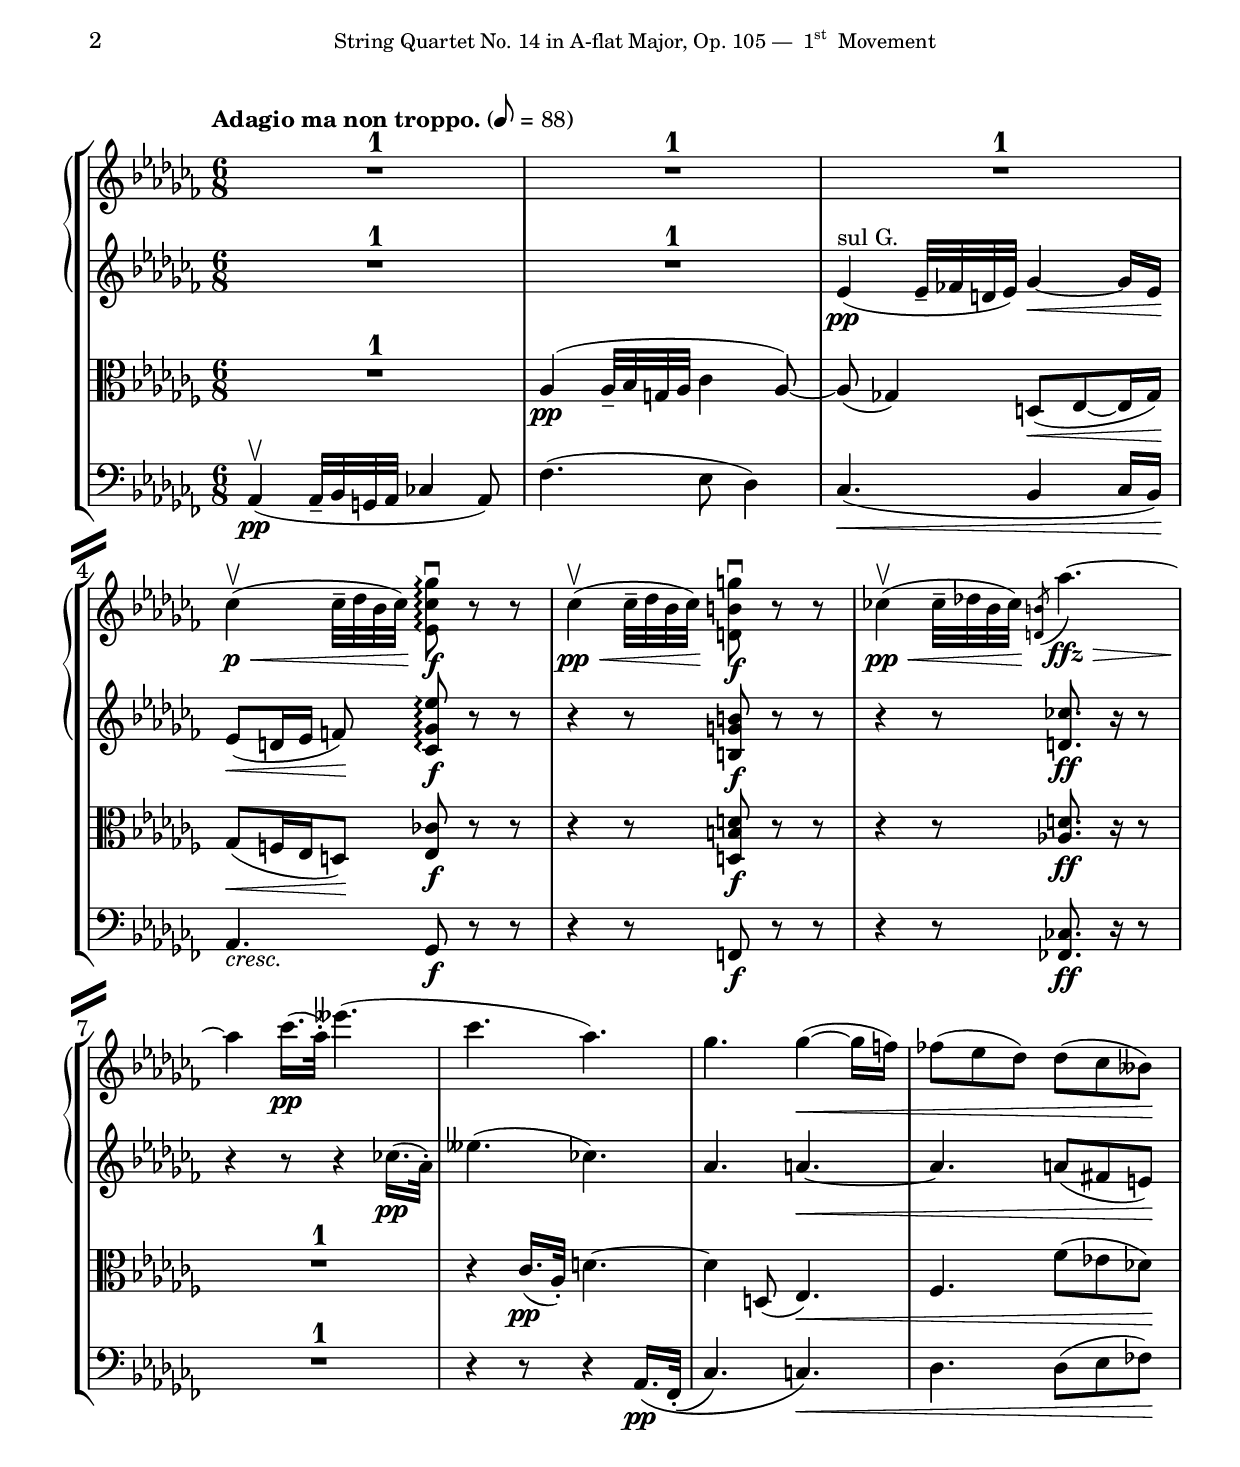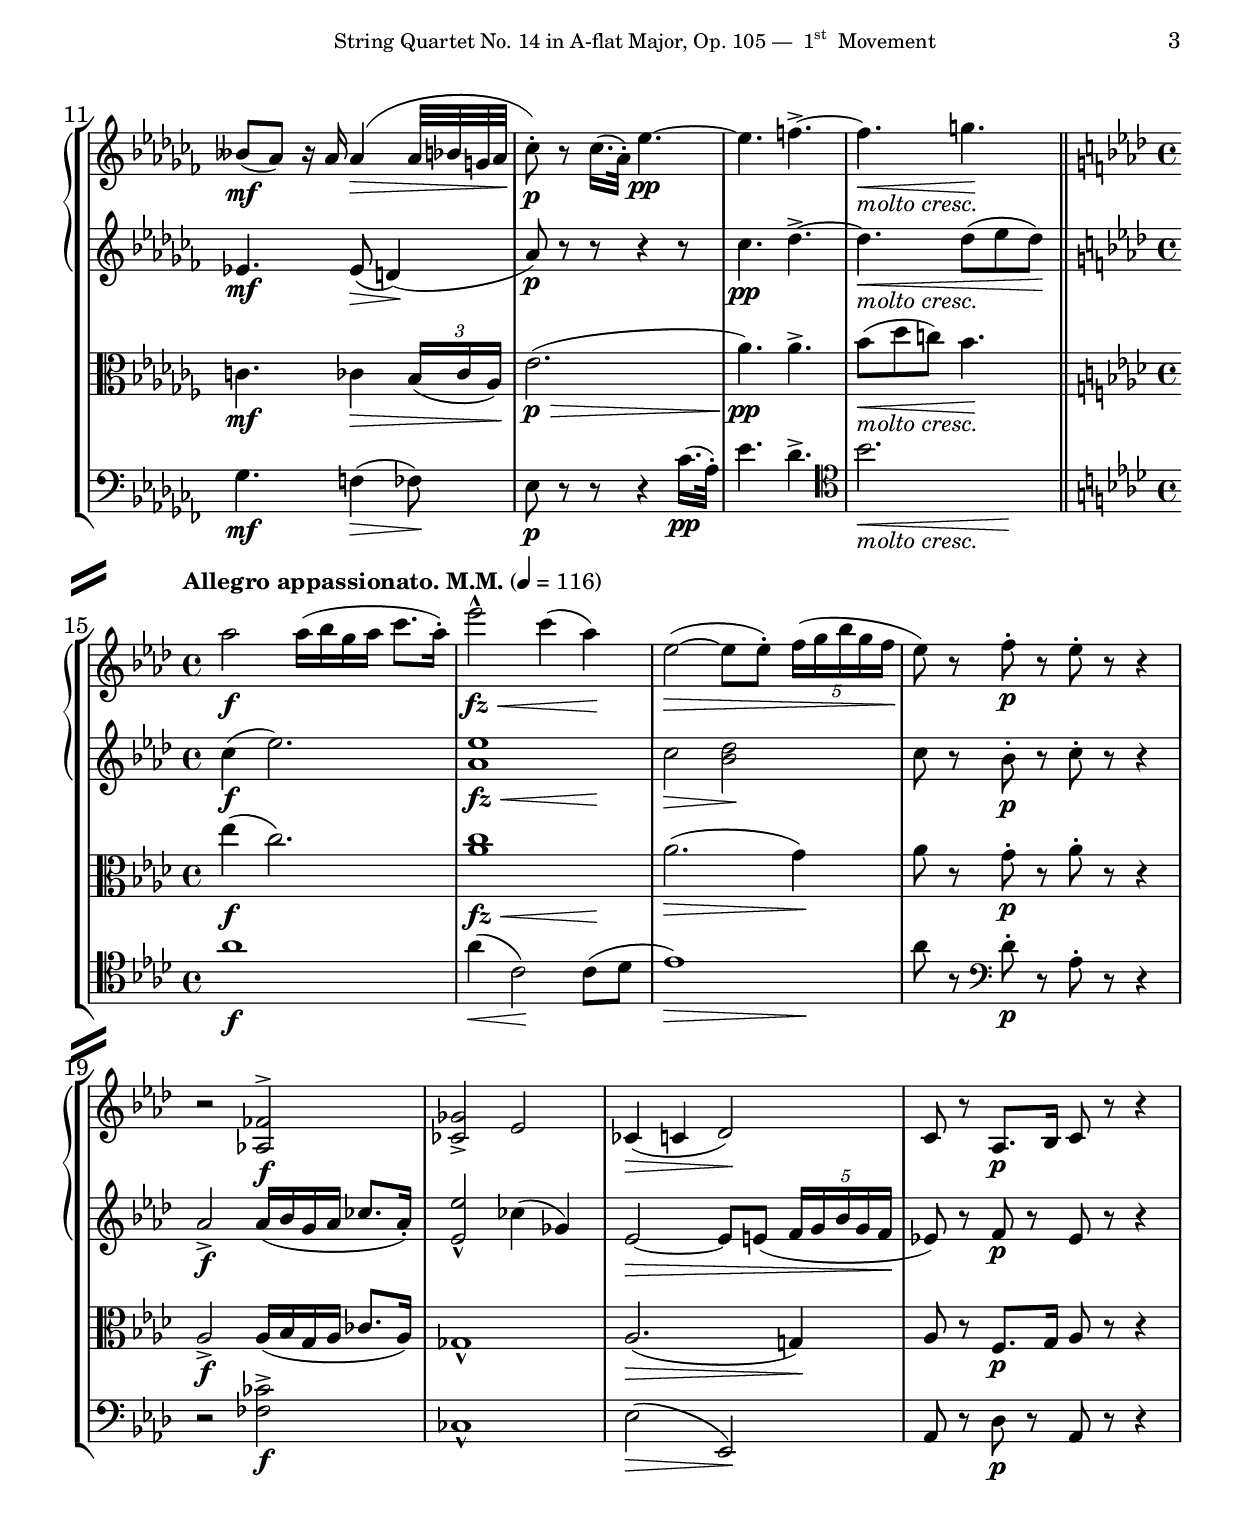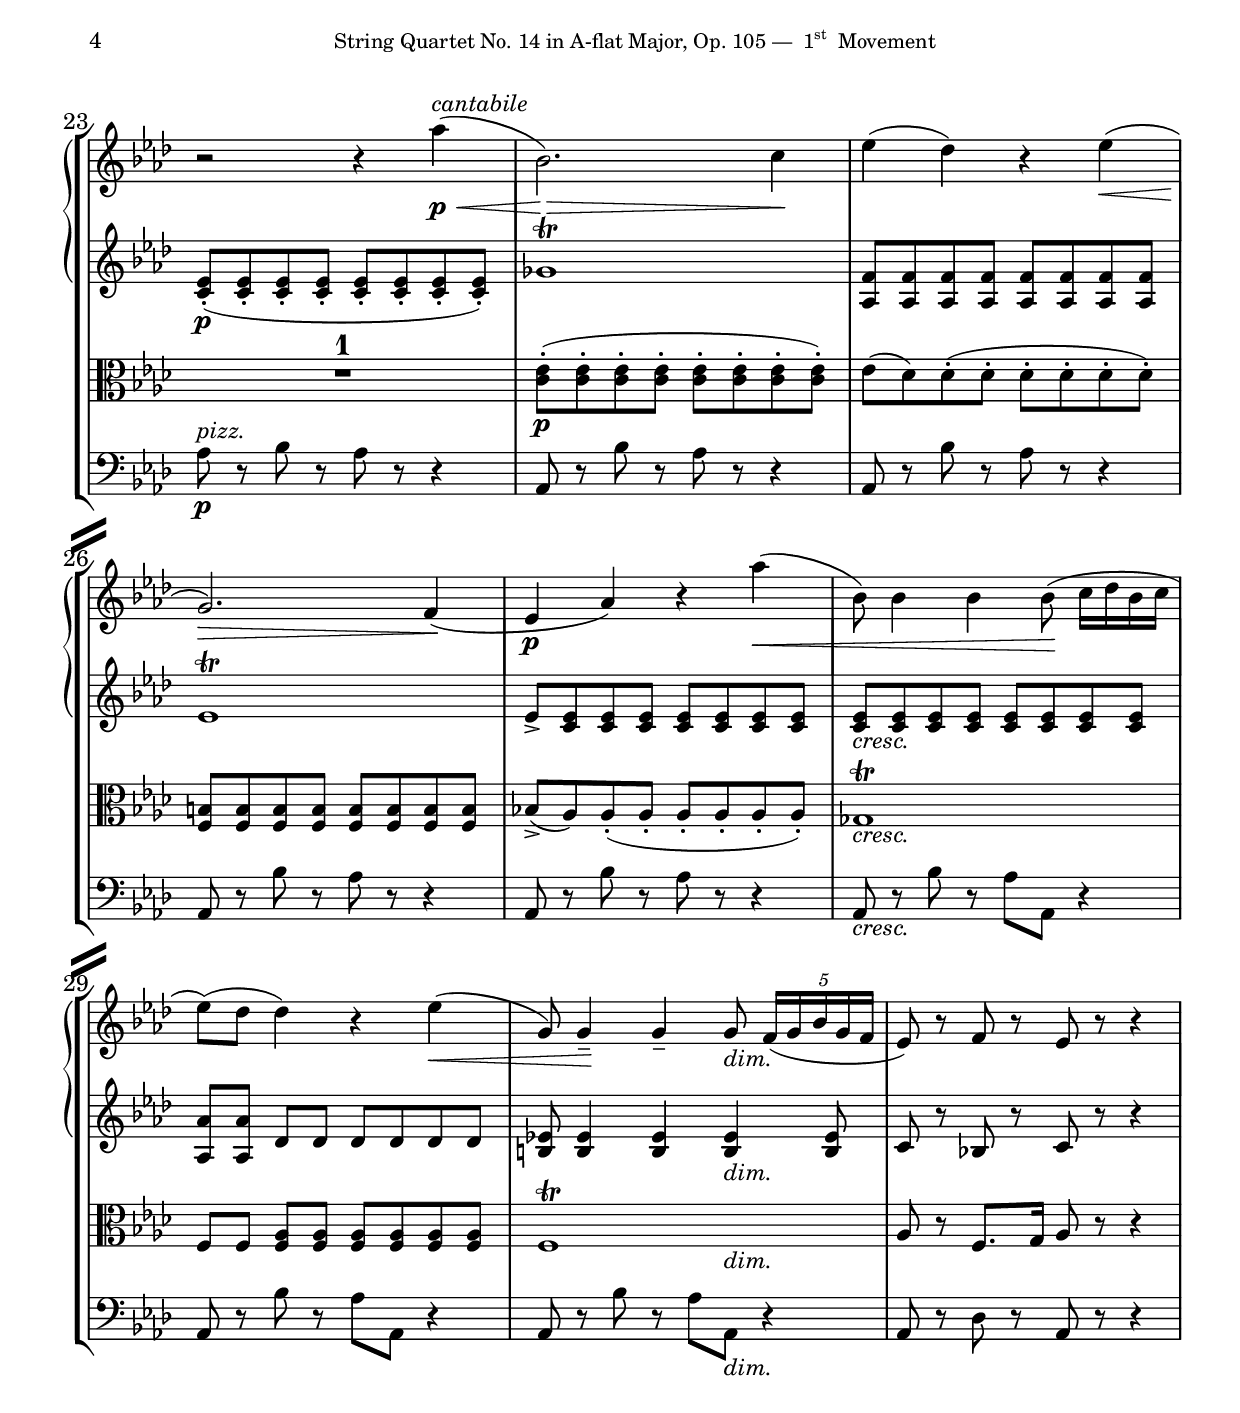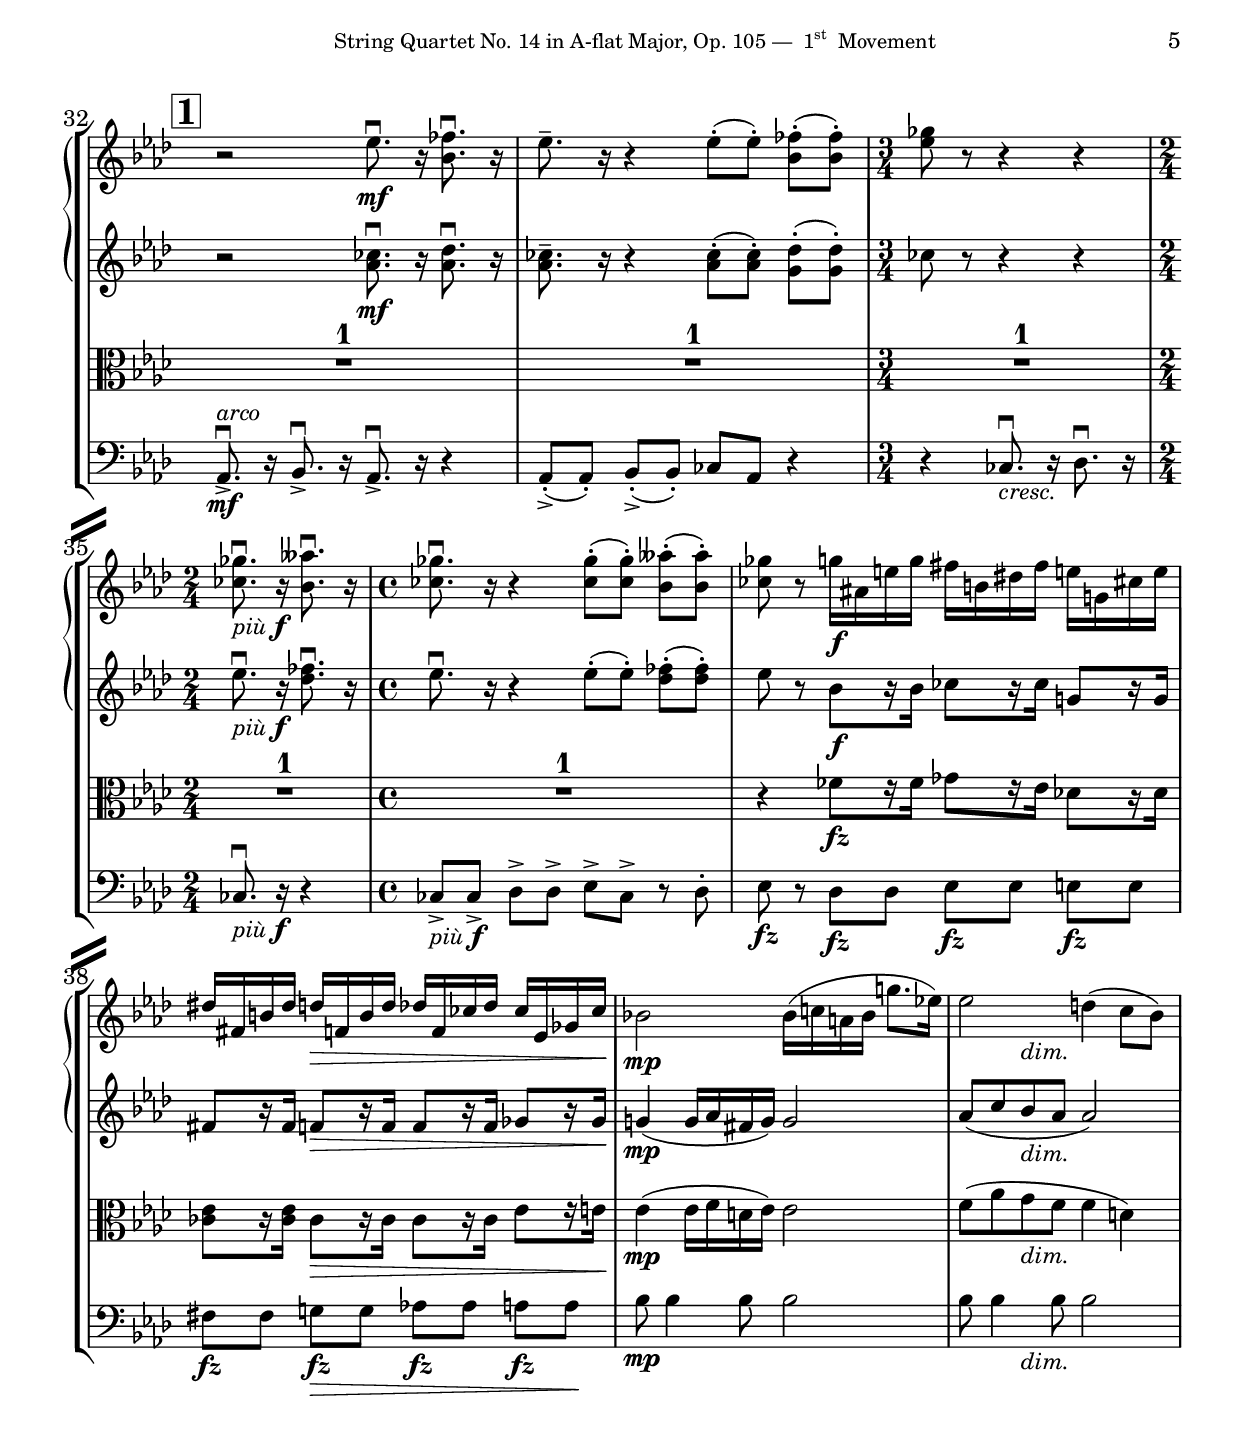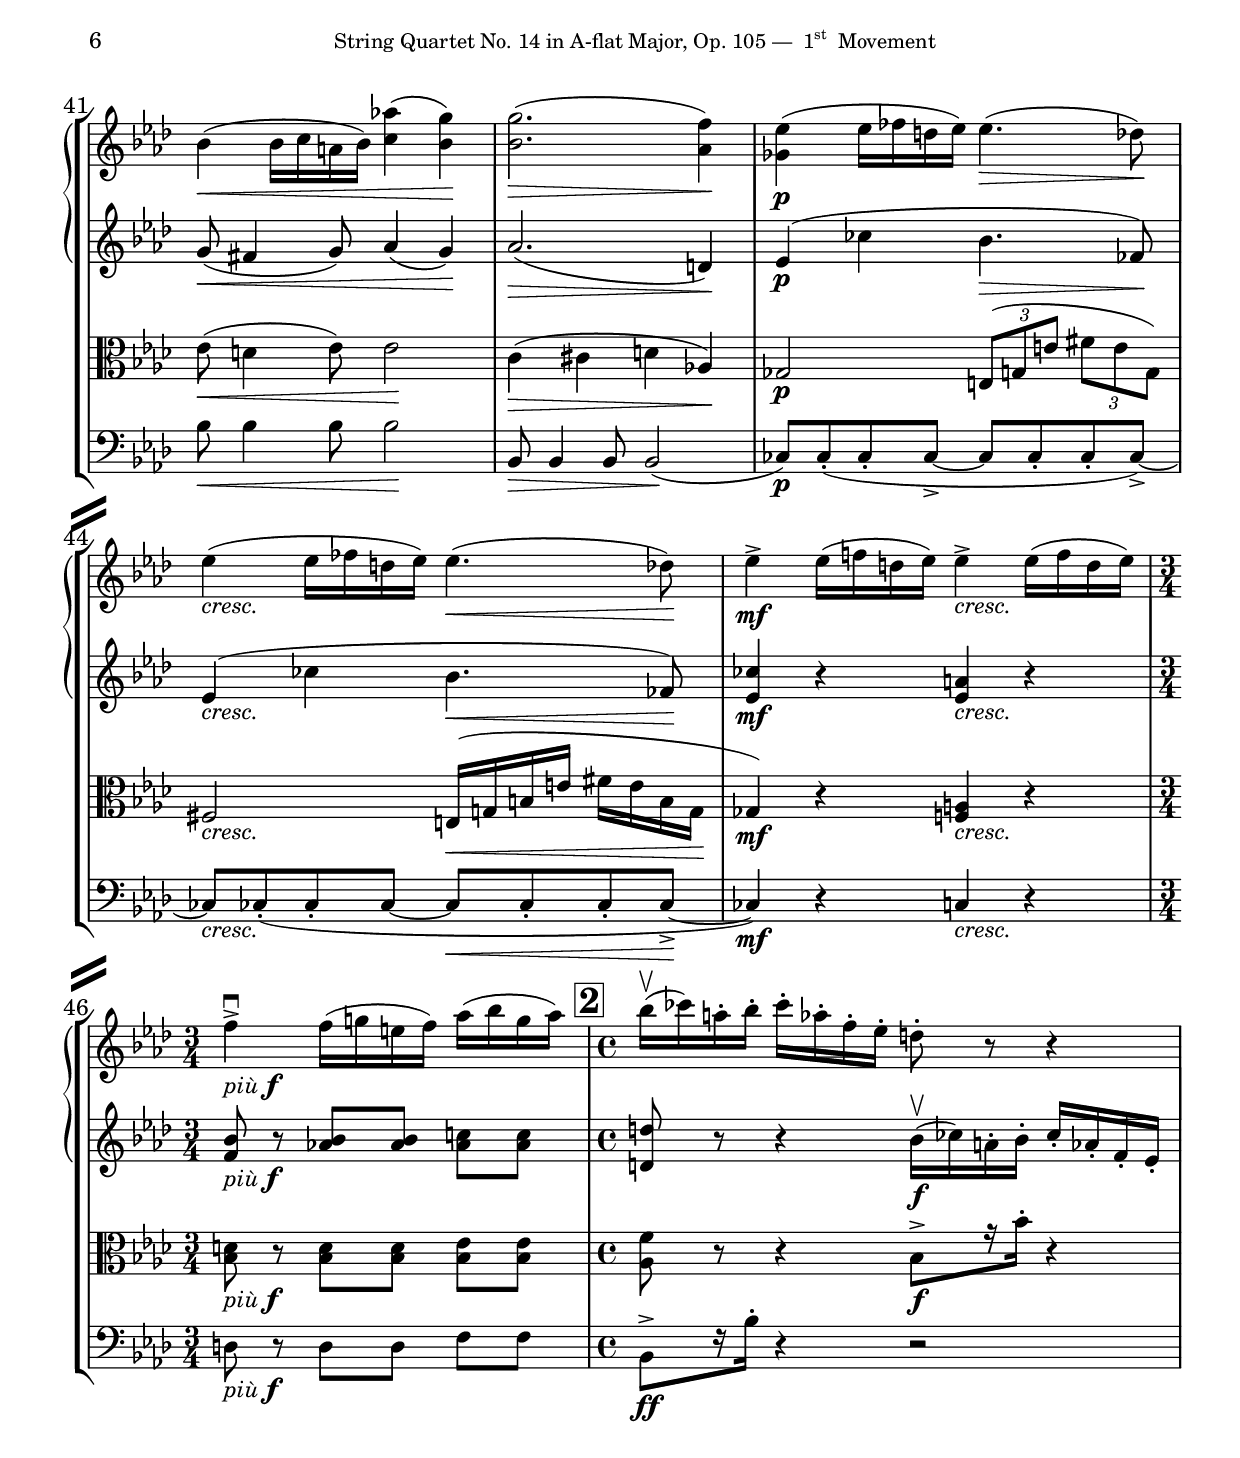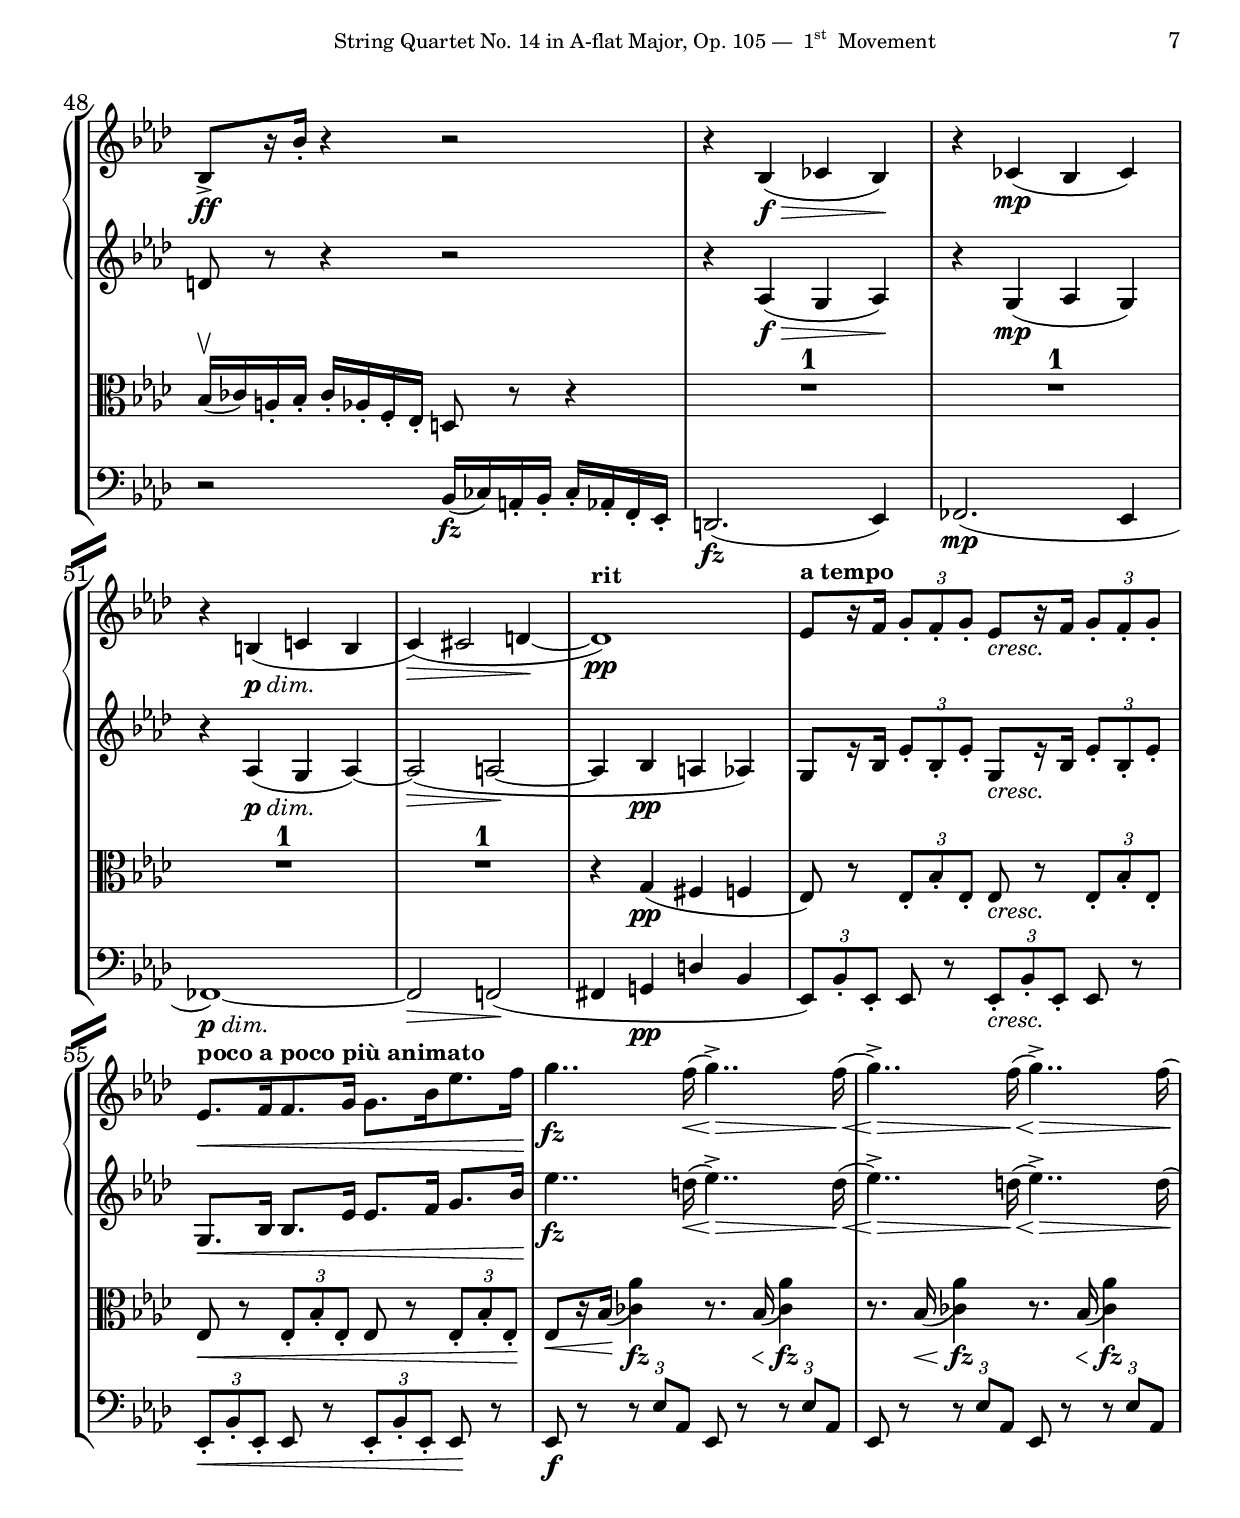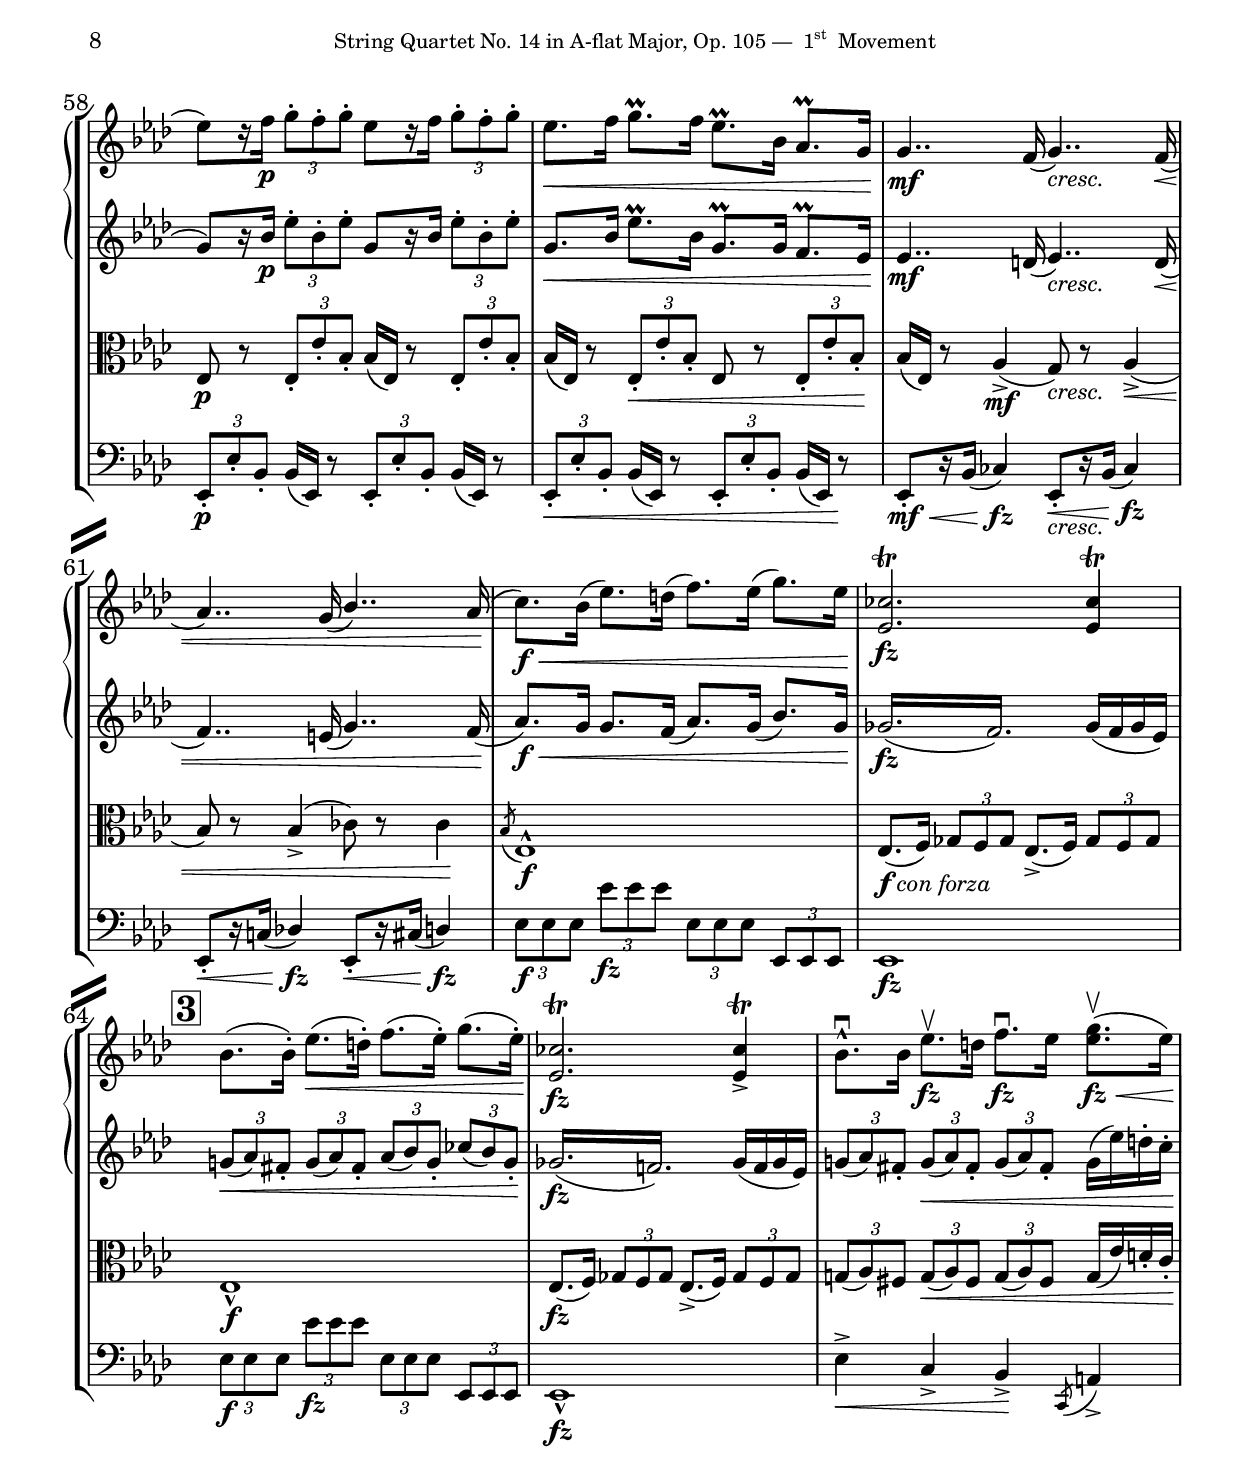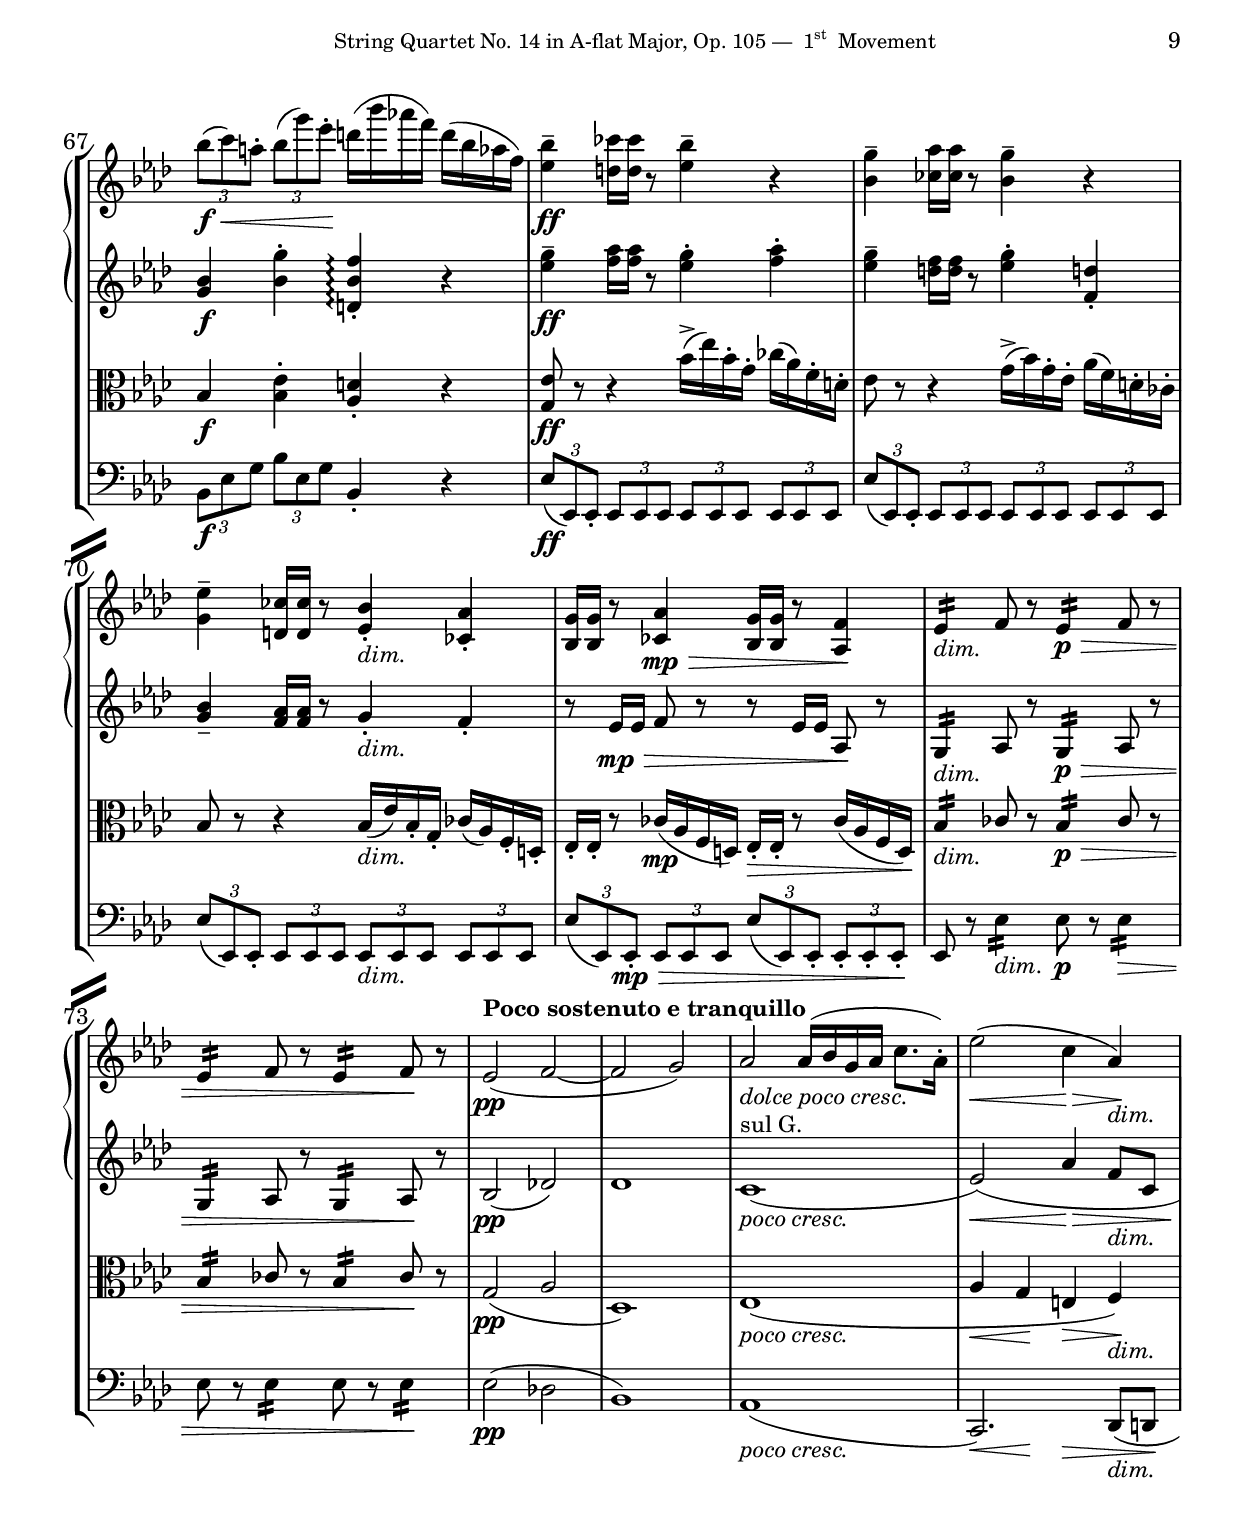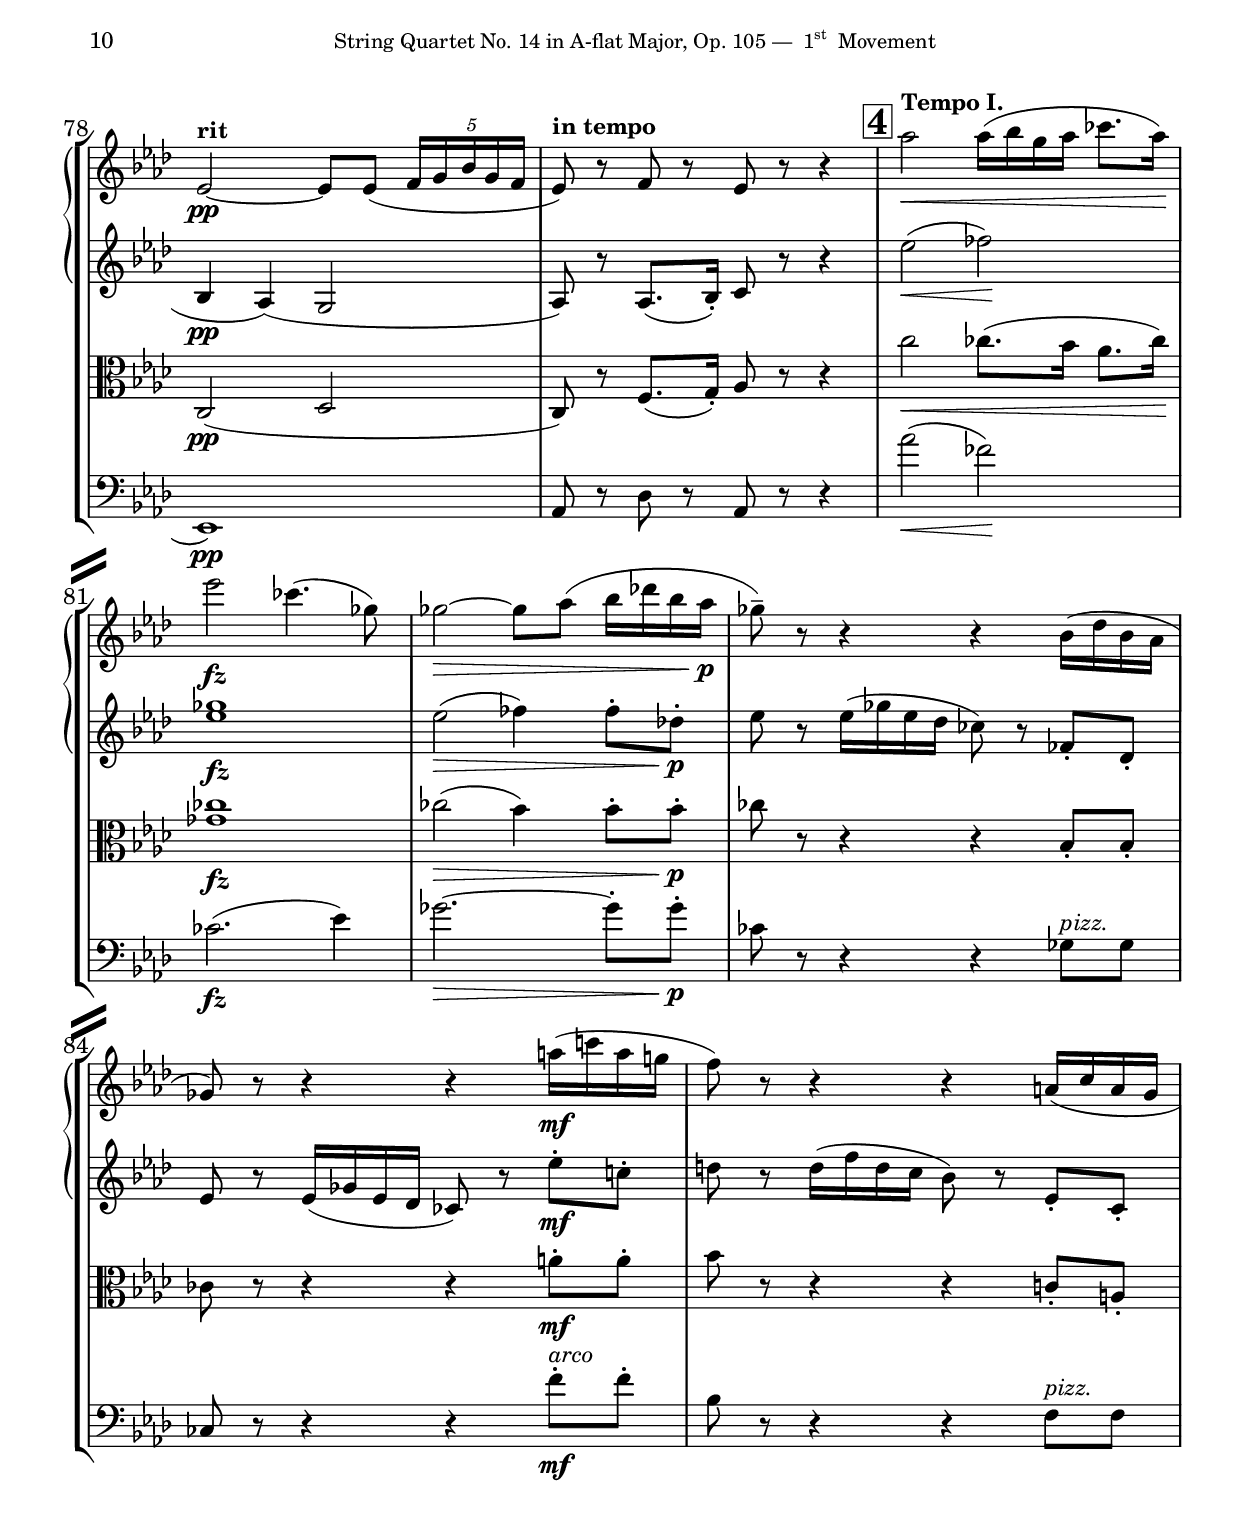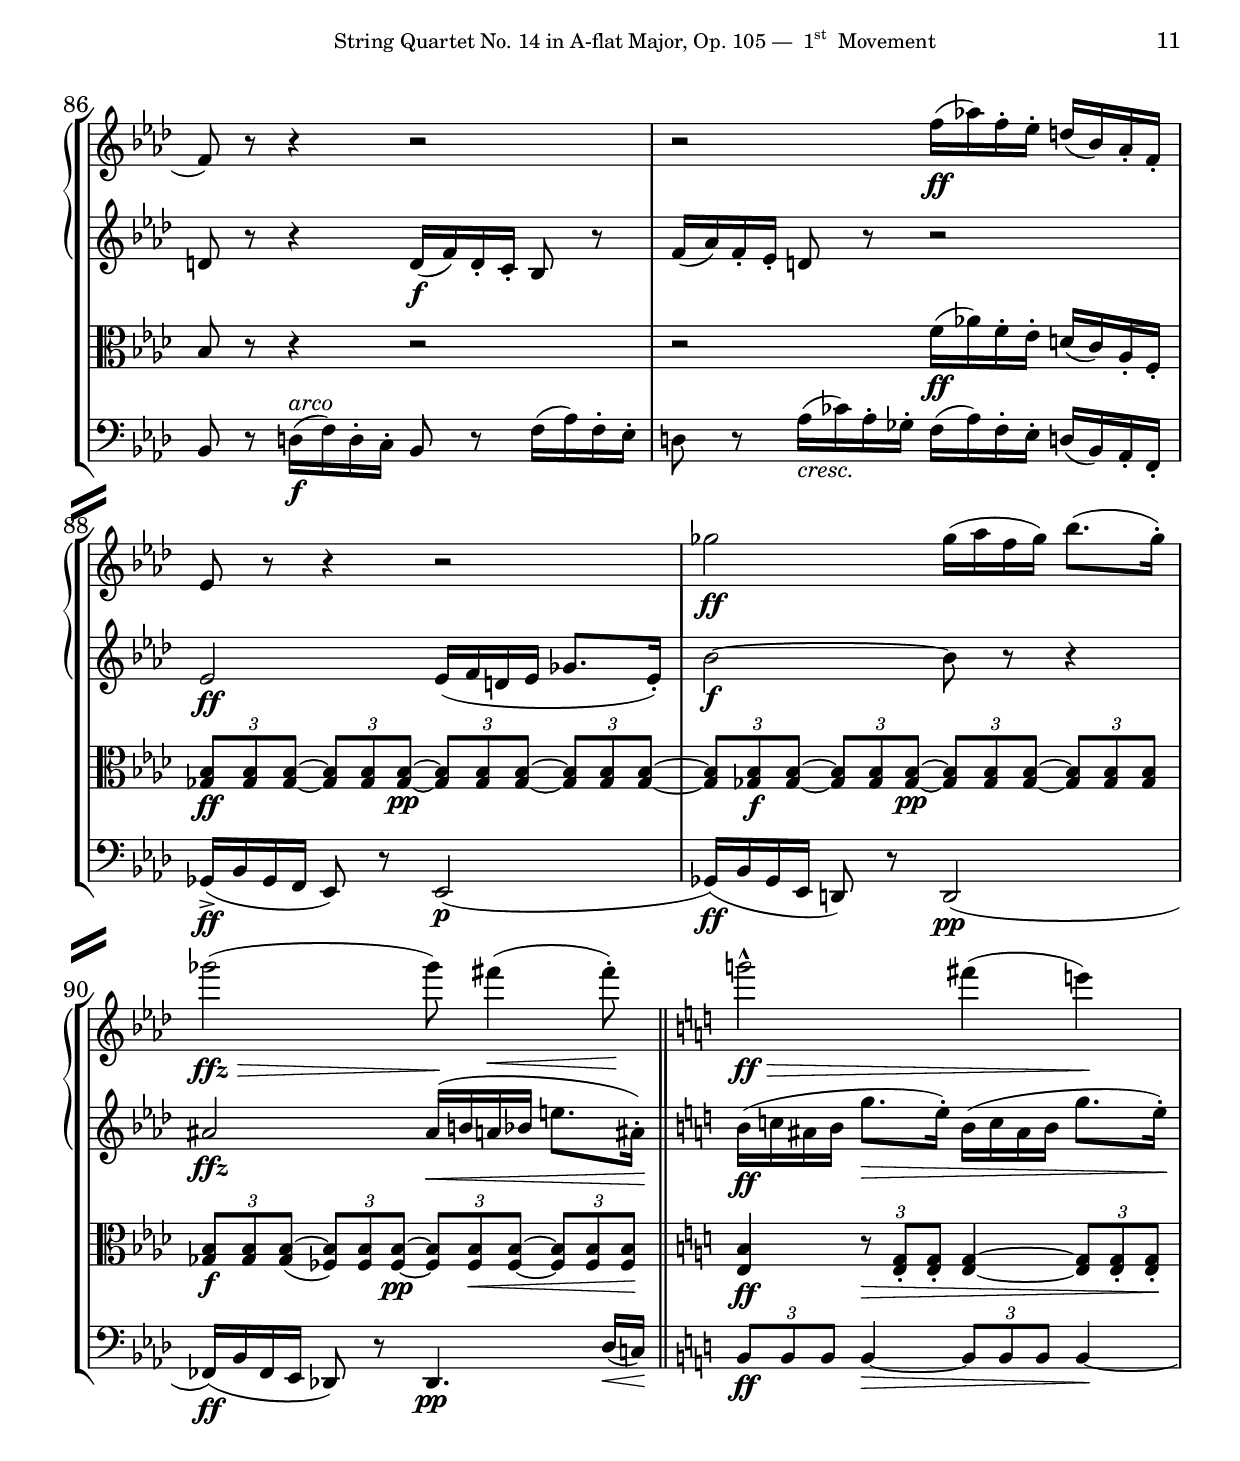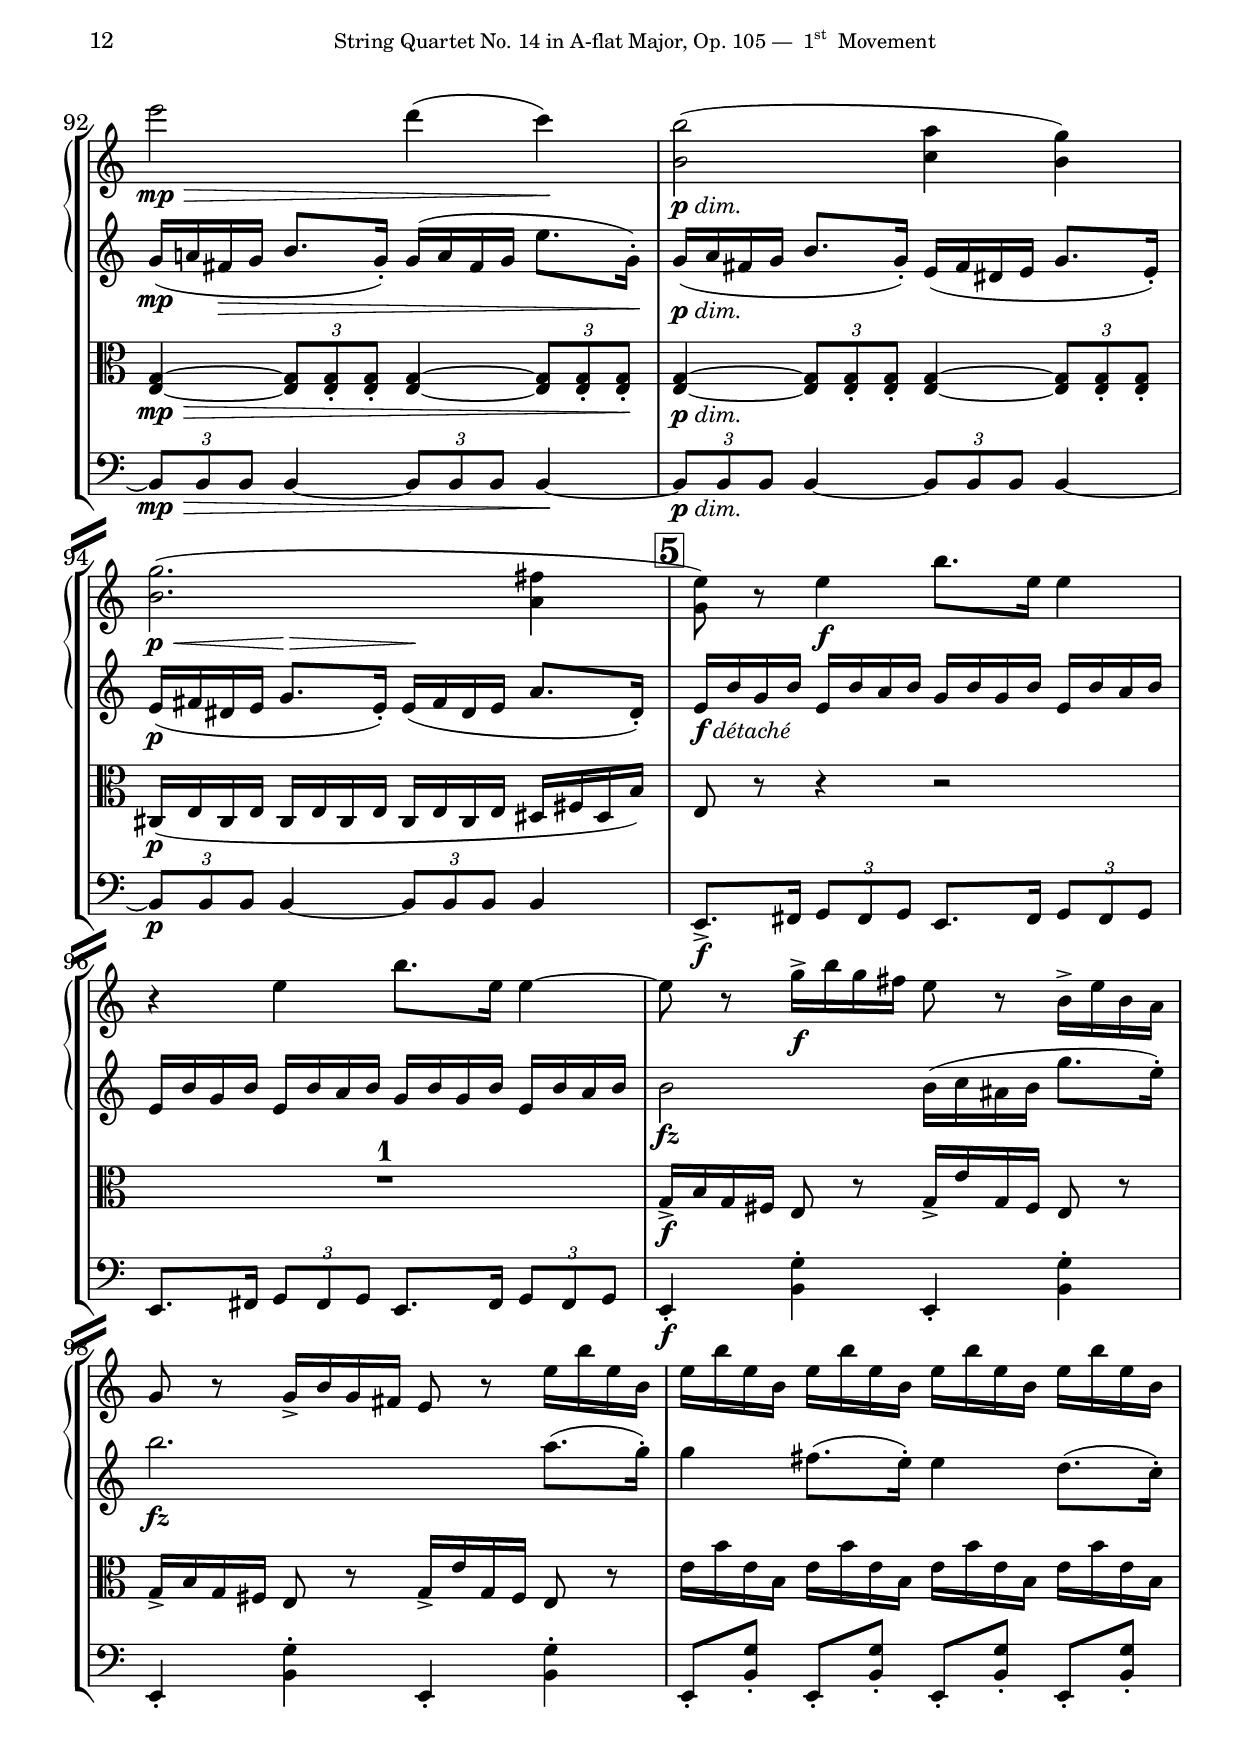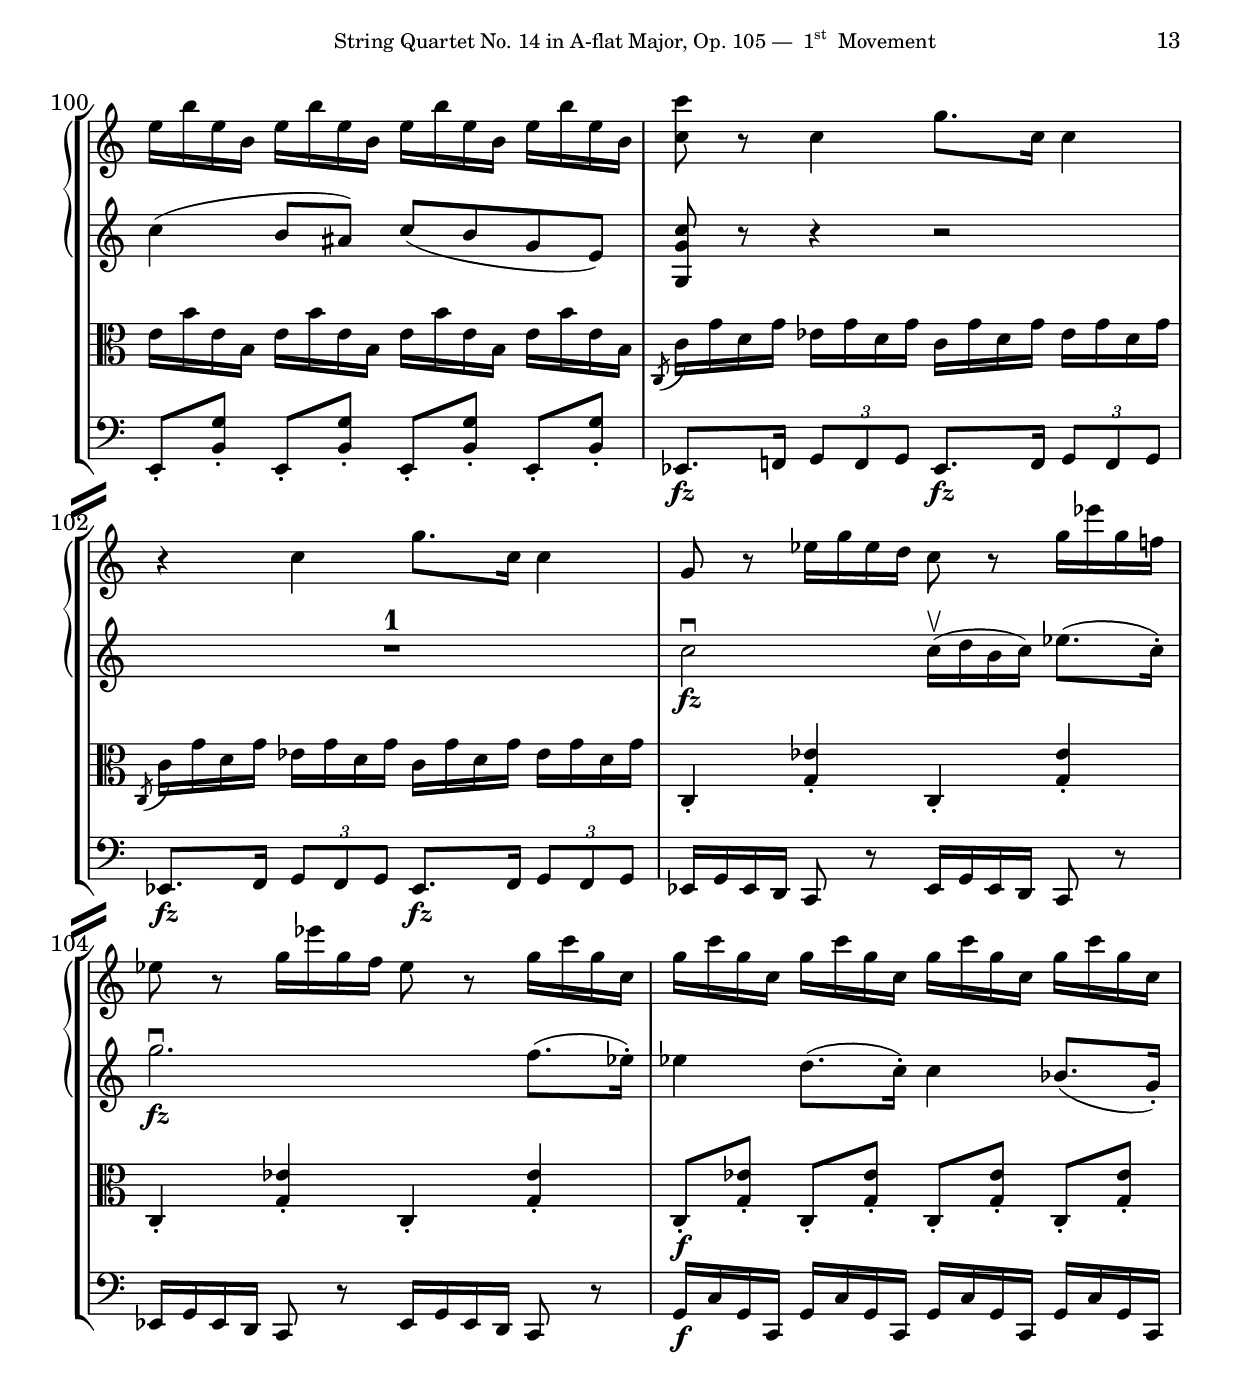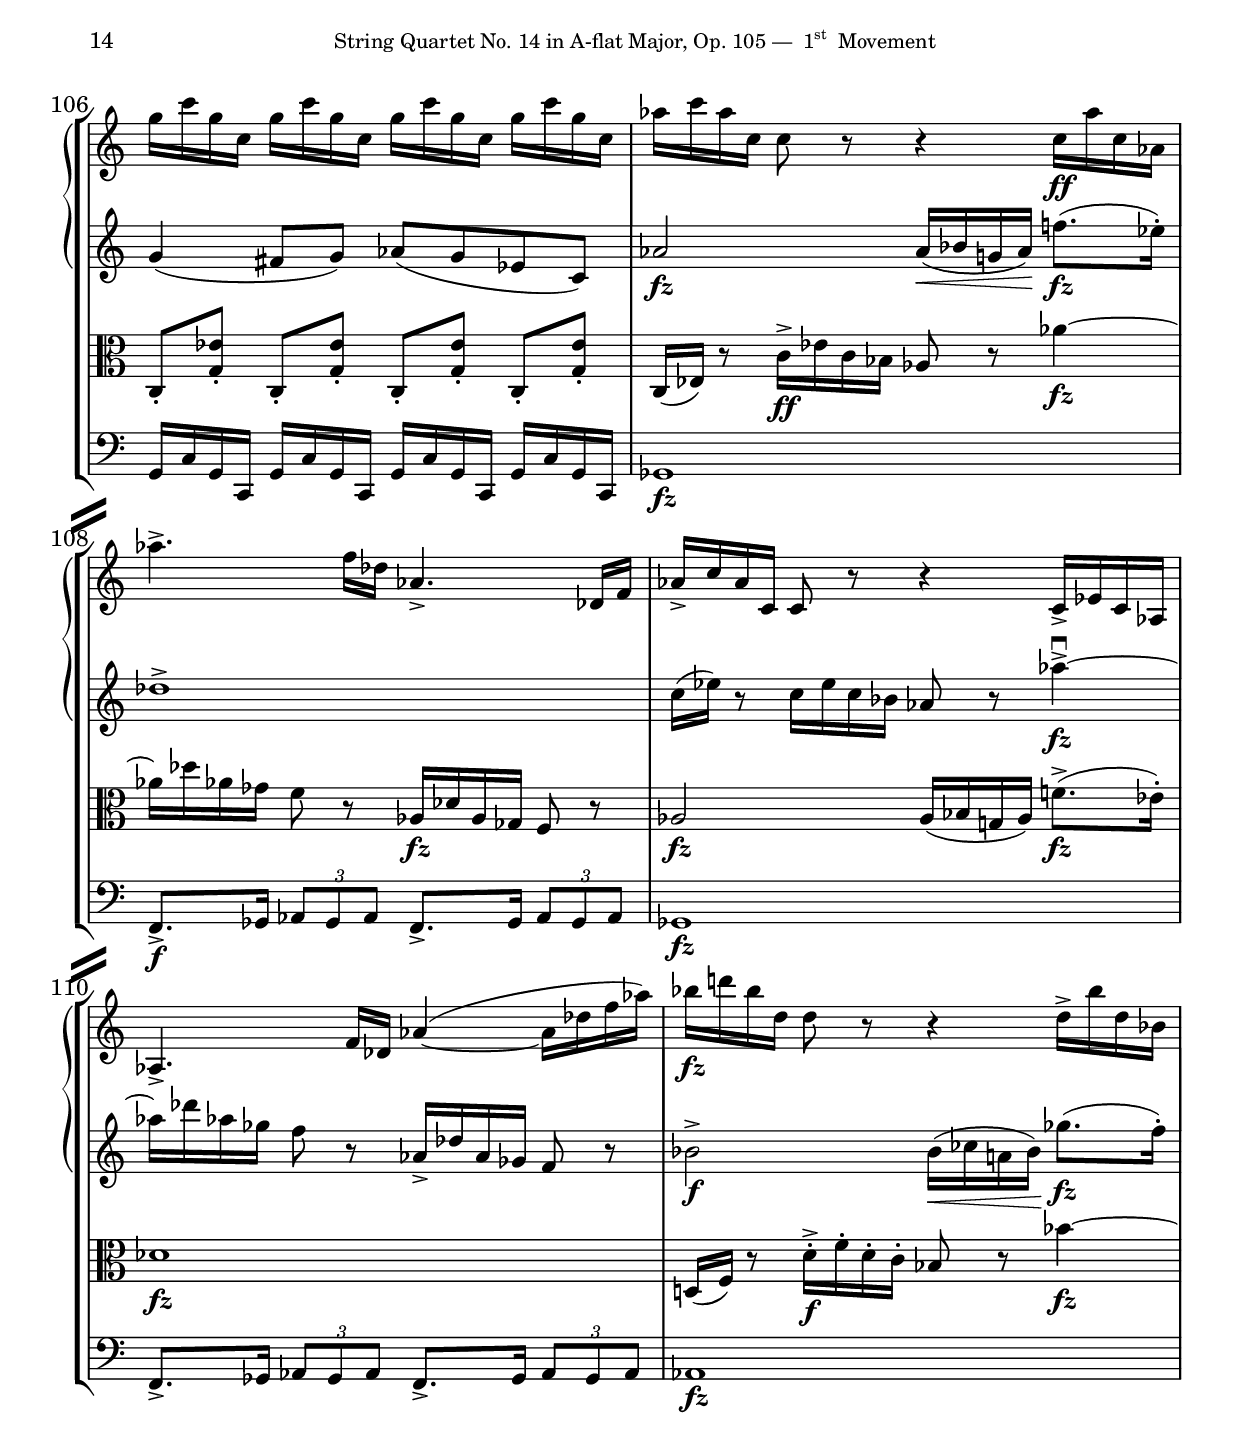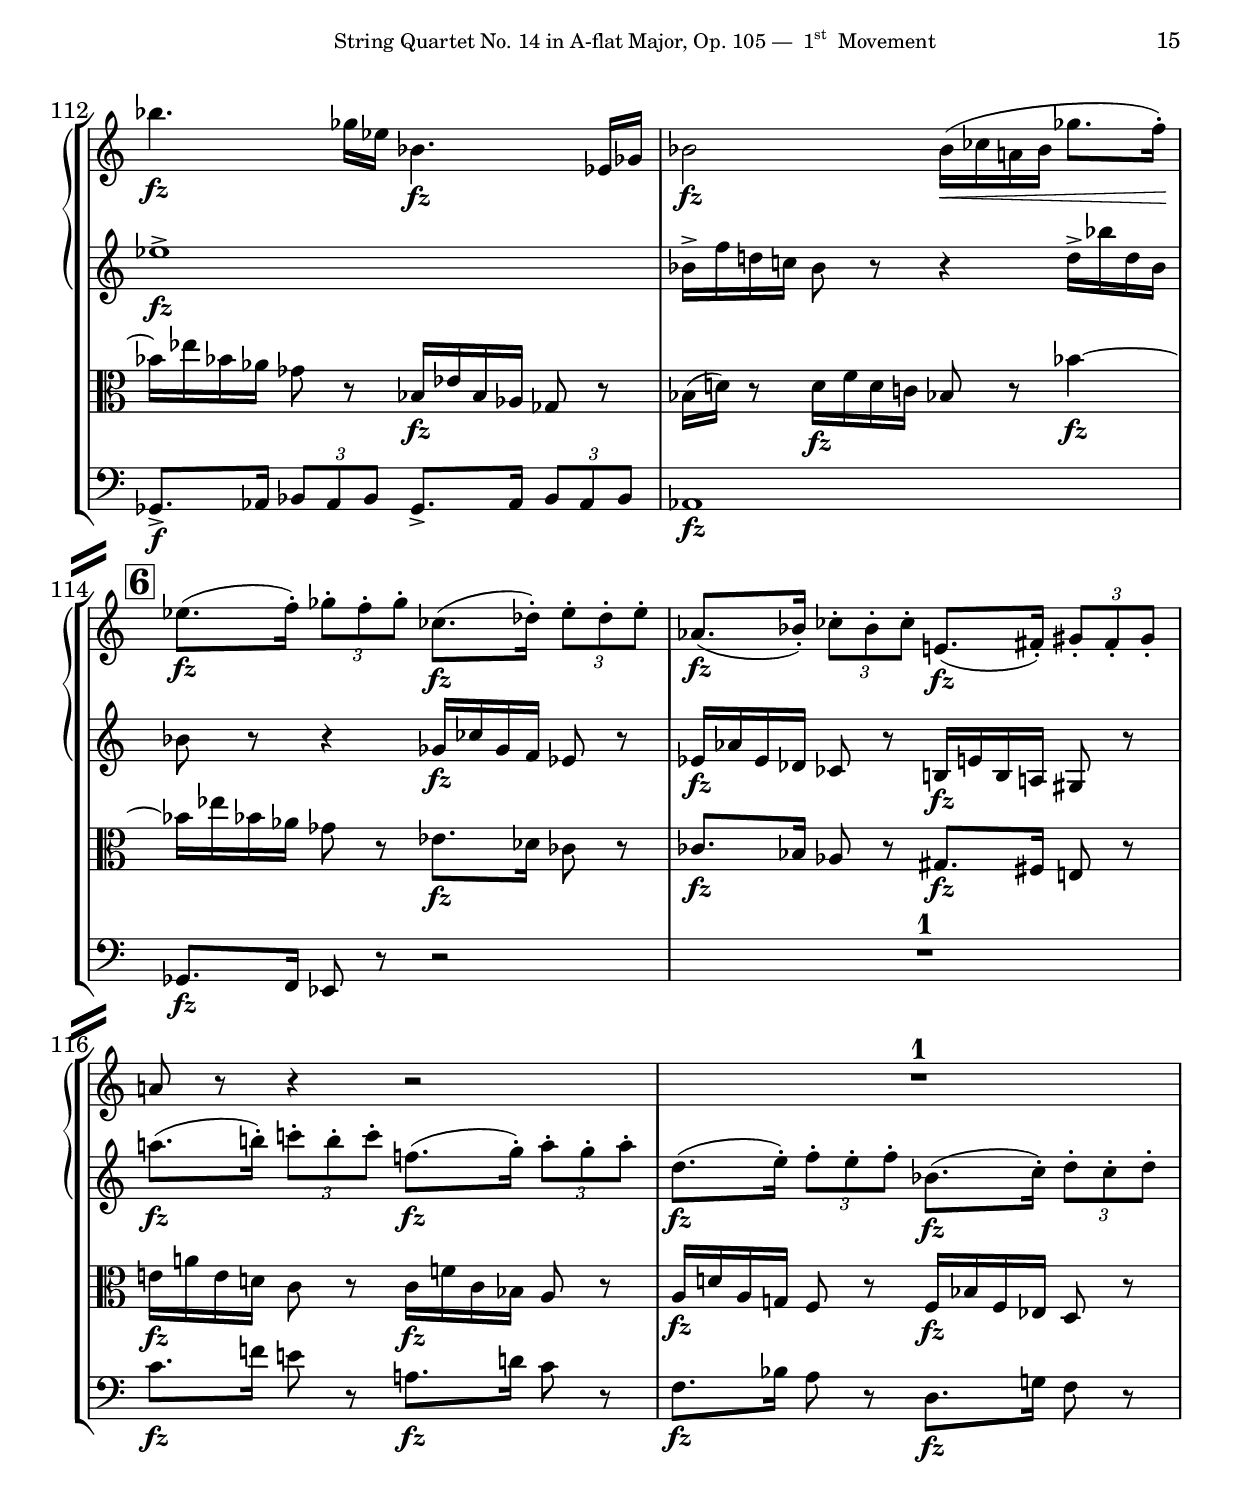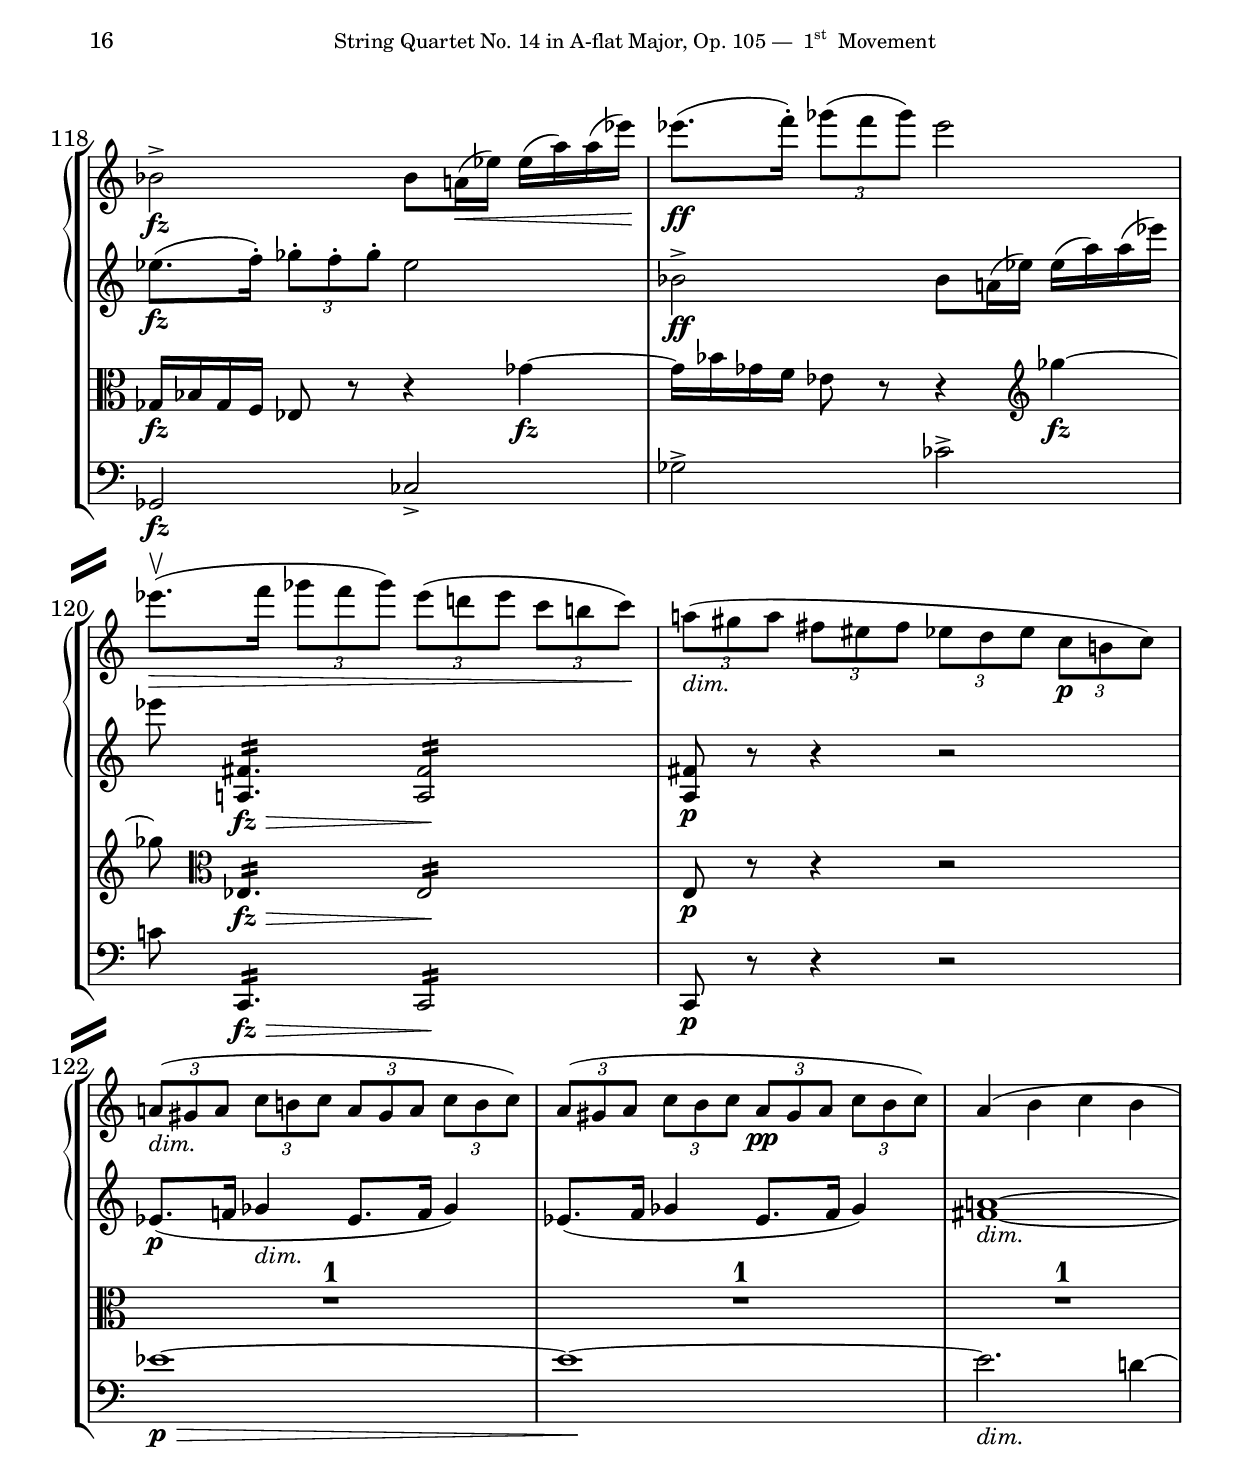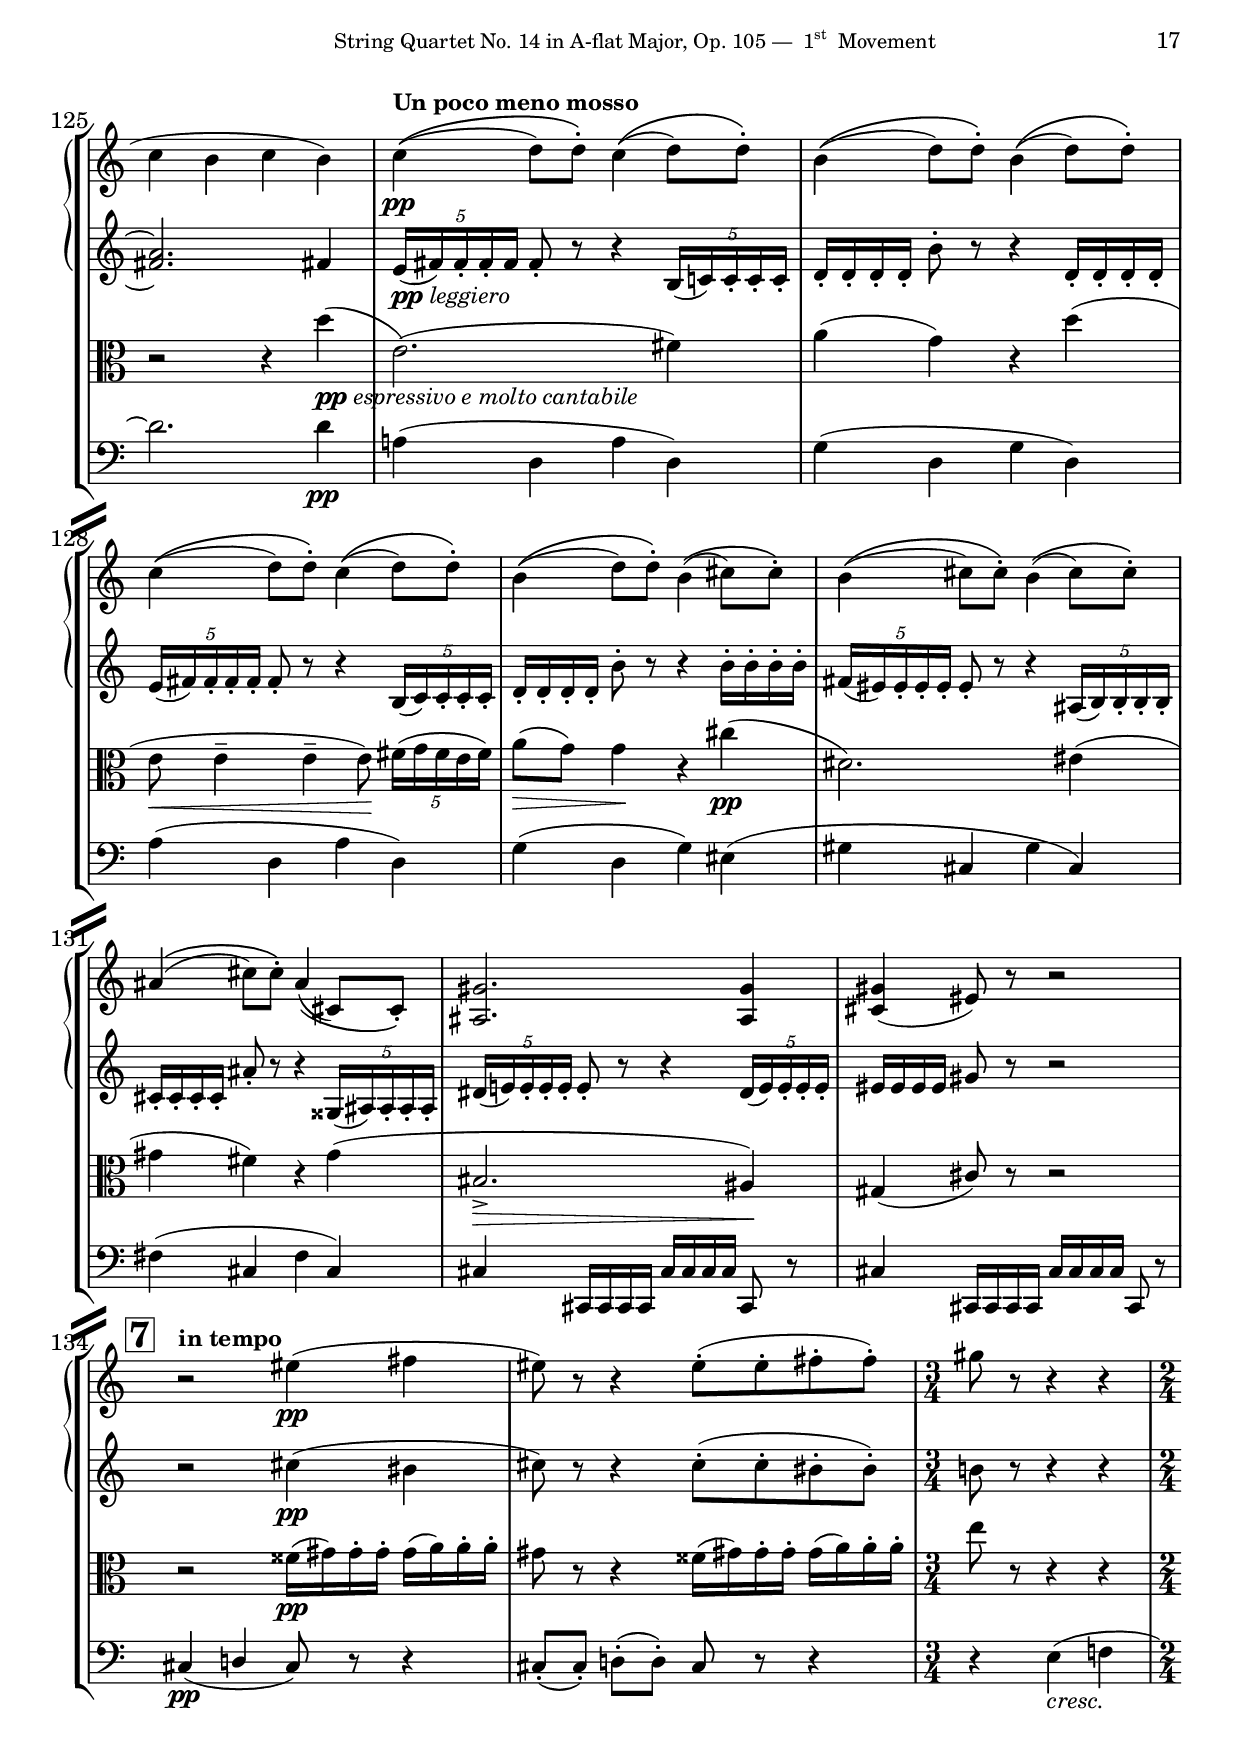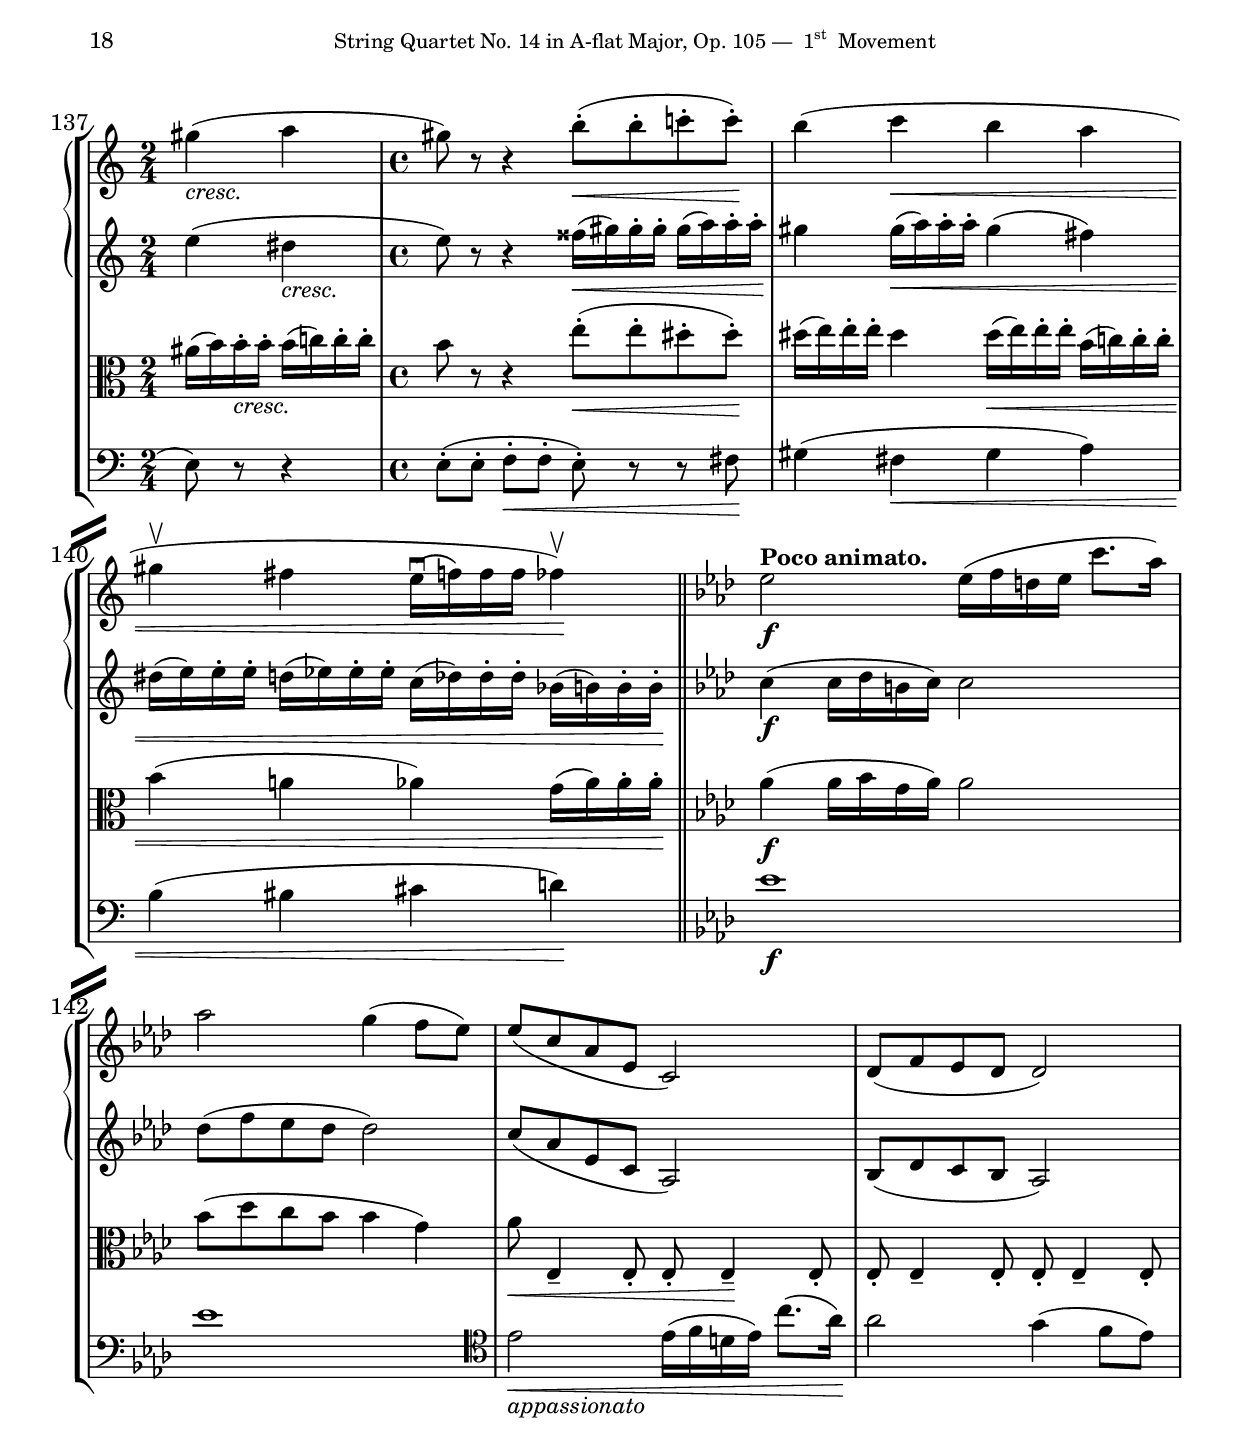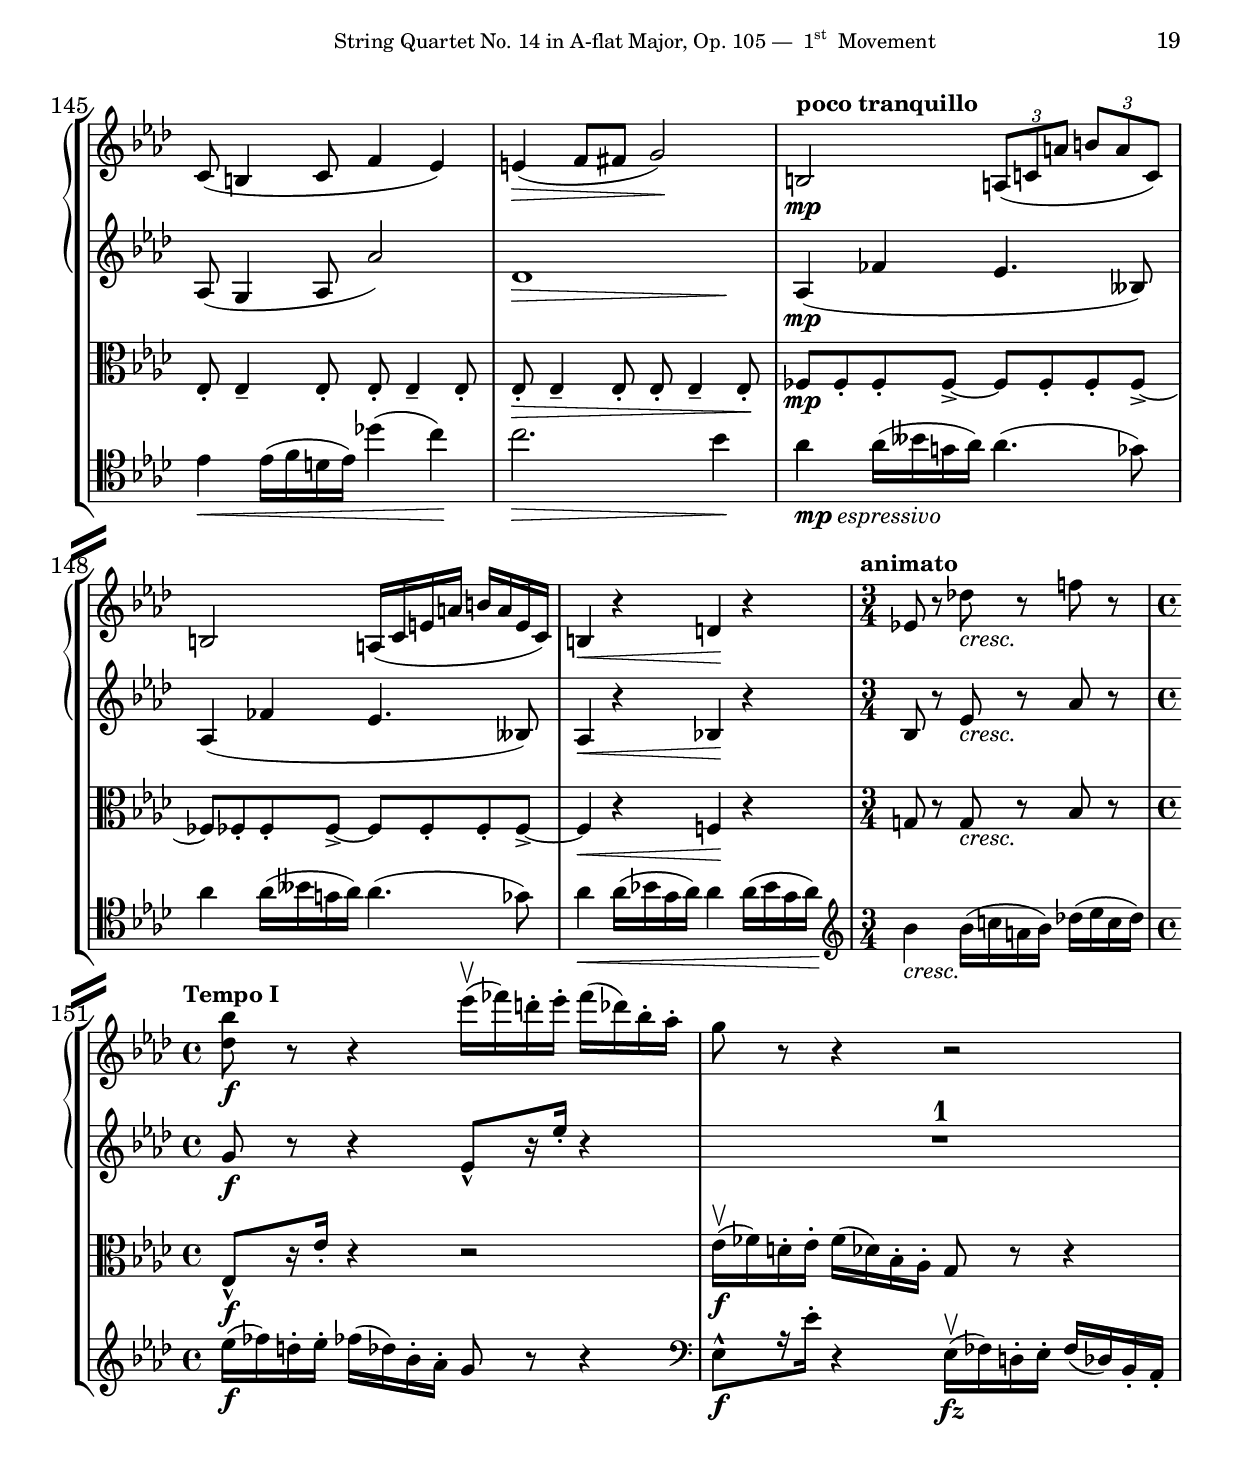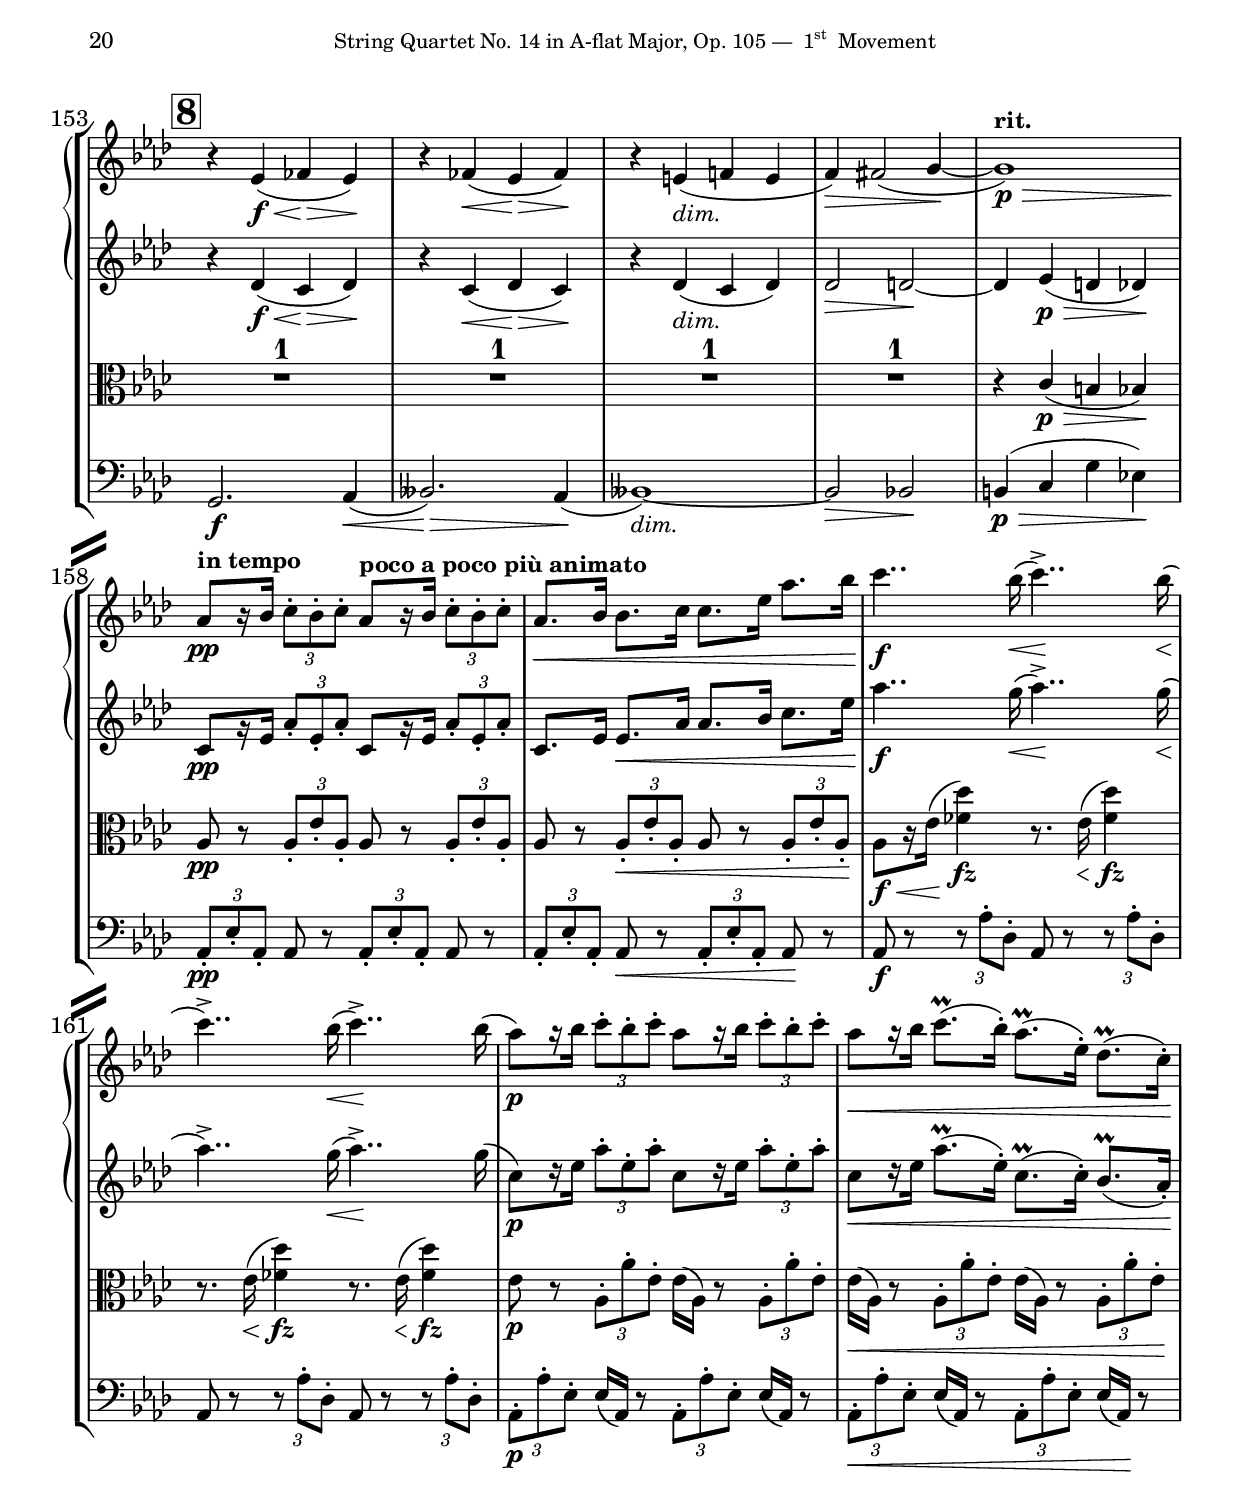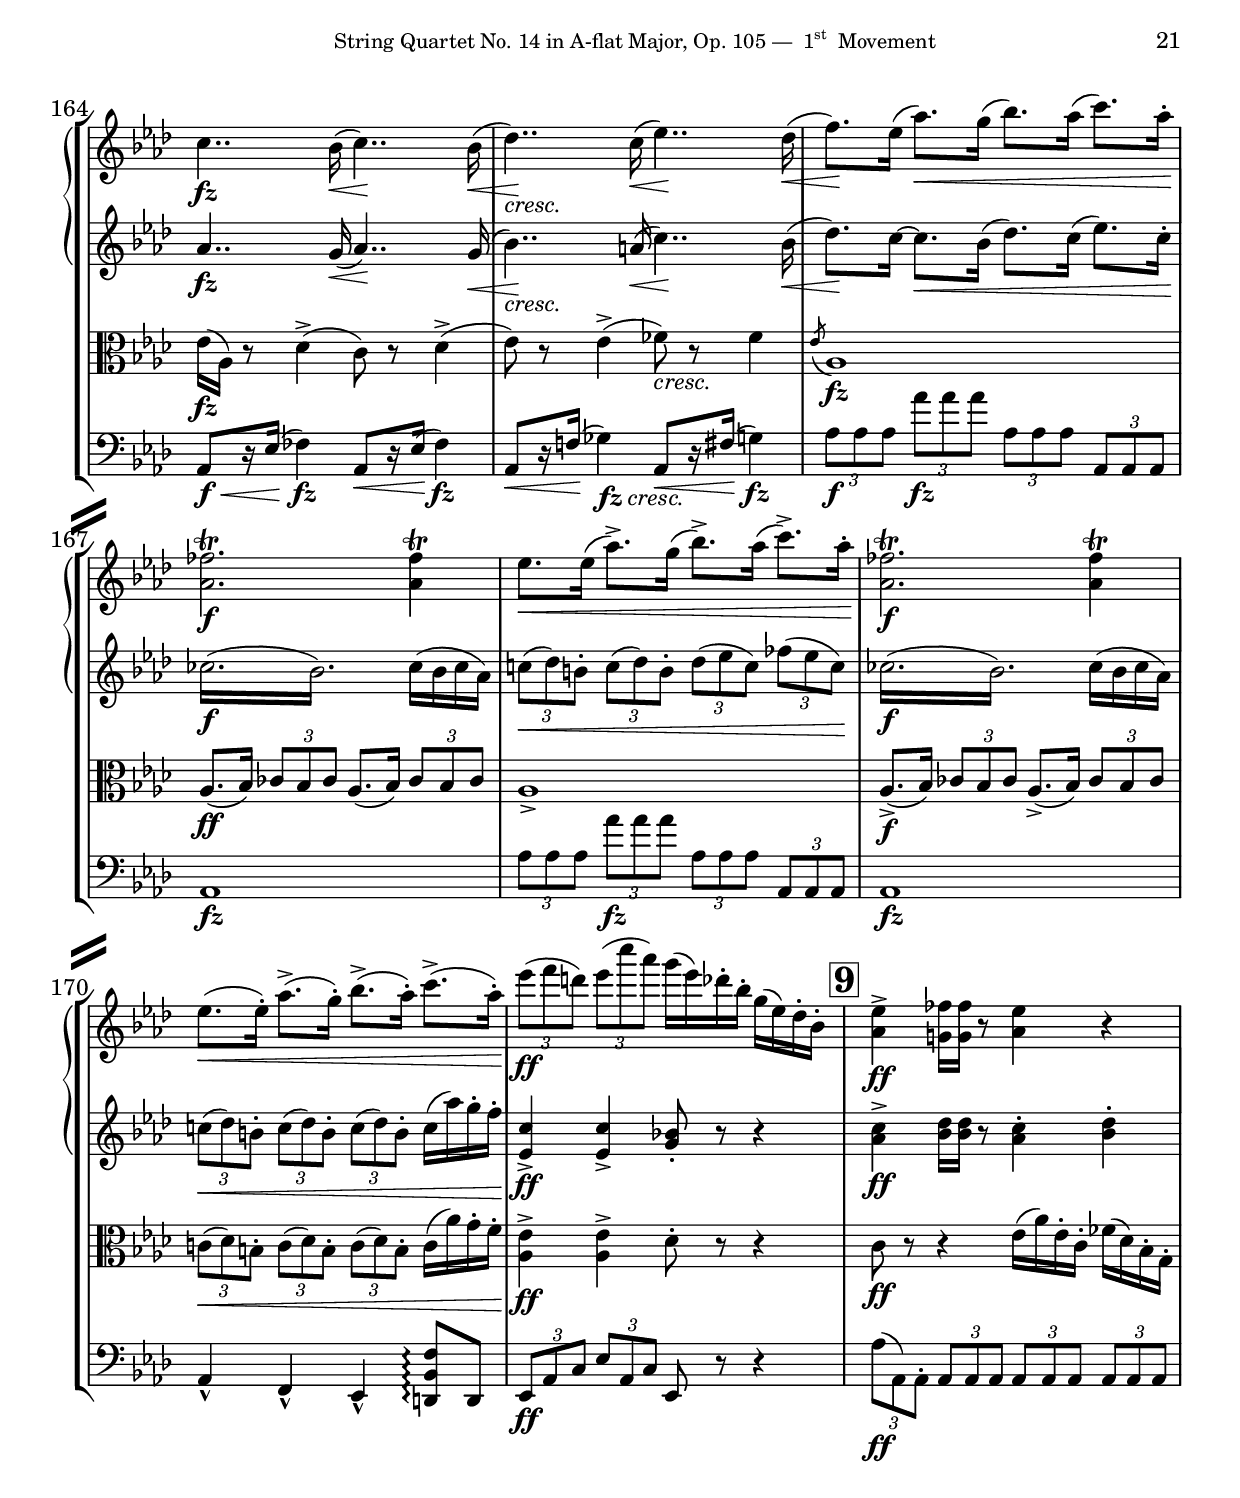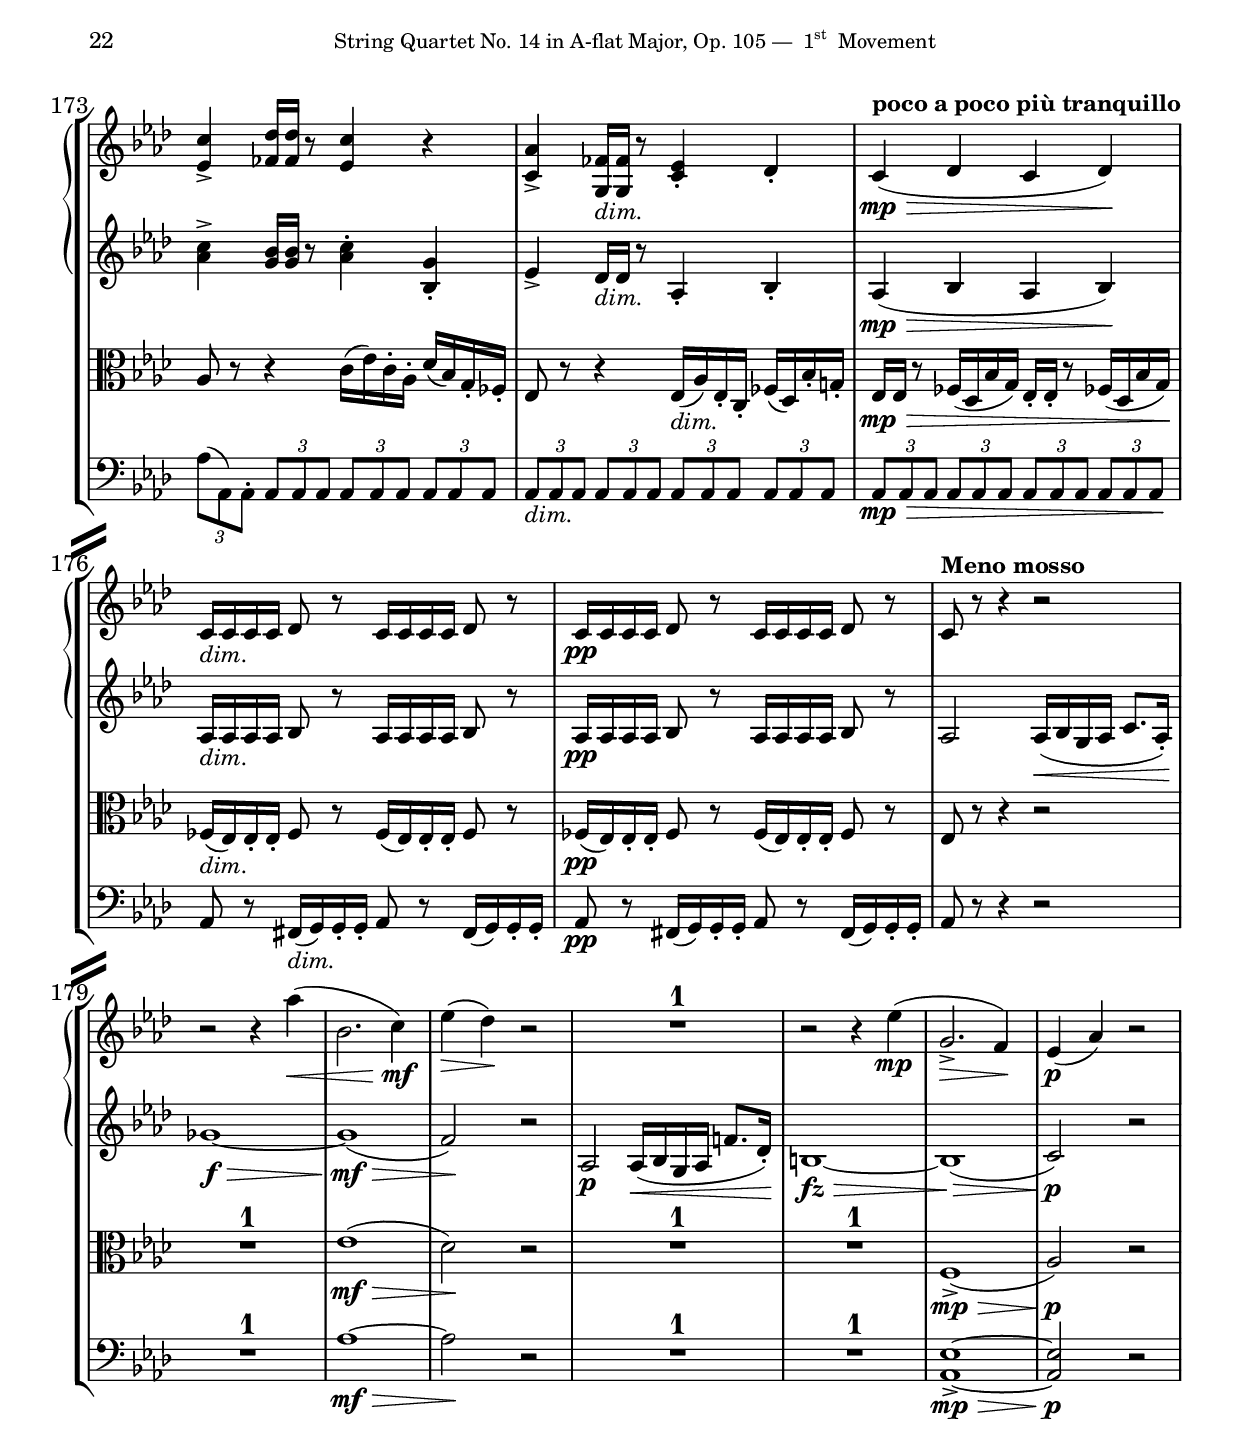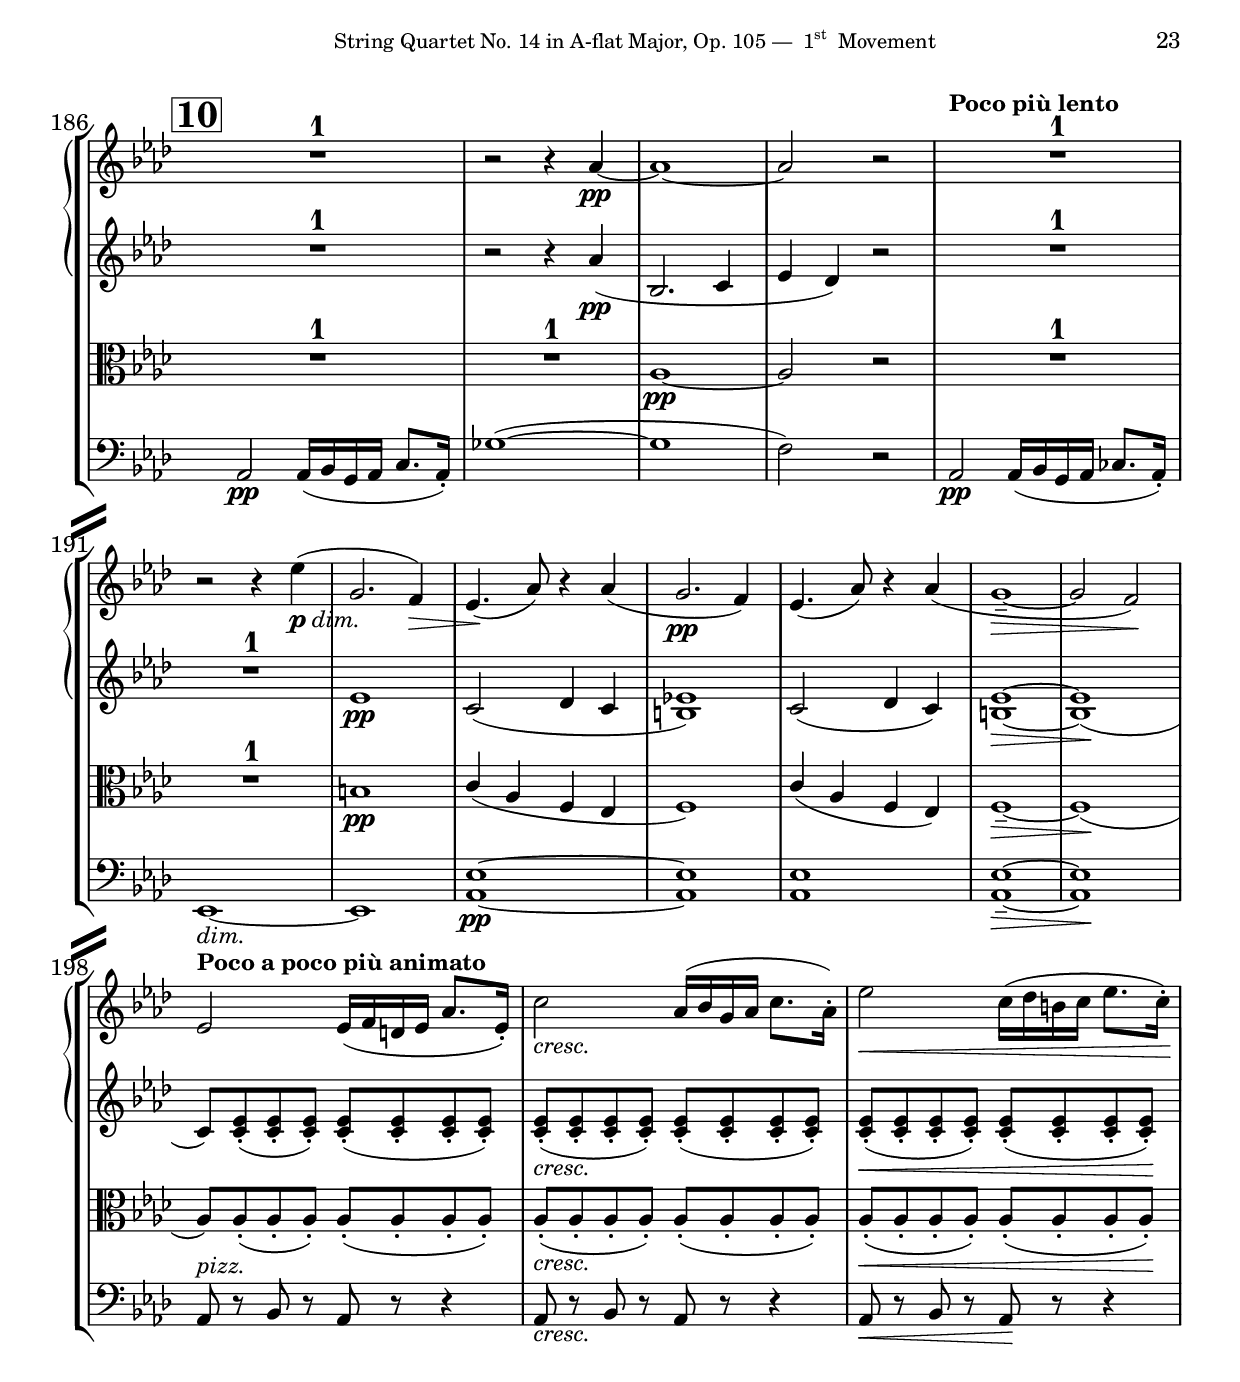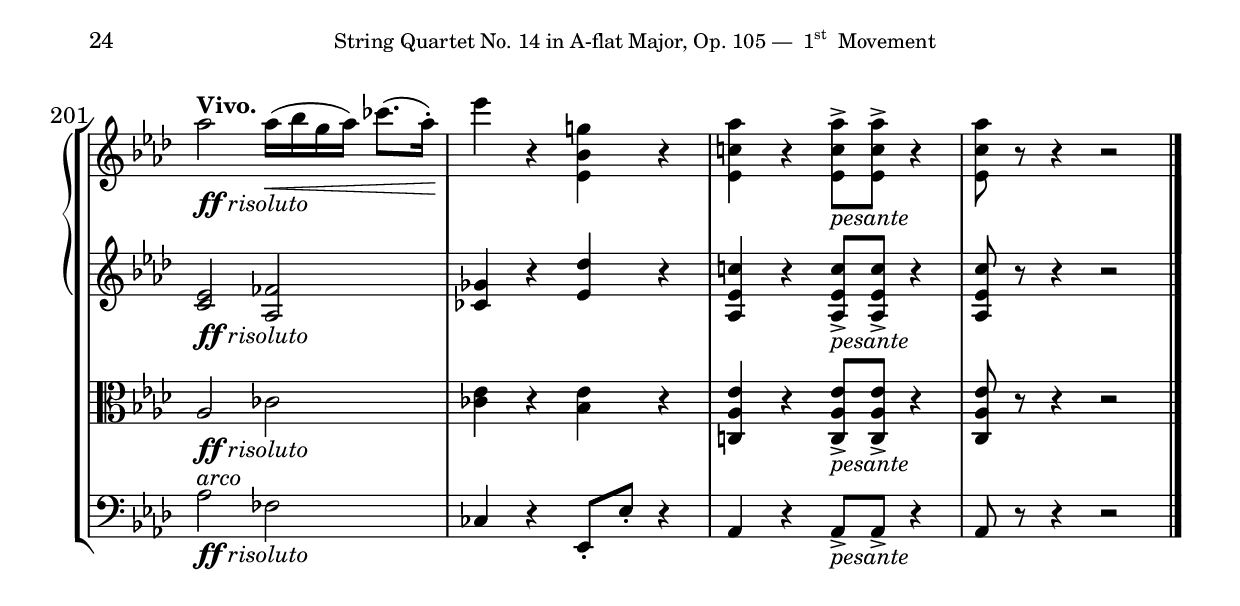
%###############################################################################
%#                                 H E A D E R                                 #
%###############################################################################
%
%  Composer           : Antonín Dvořák (1841 - 1904)
%  work               : String Quartet No. 14 in A-flat Major, Op. 105
%  Source             : Berlin: N. Simrock, 1896. Plate 10682.
%  Type of score      : Score conductor mvt I
%  Typesetter         : Sébastien MANEN
%  date of initiation : Sunday 21 August 2022, 08:30
%
%###############################################################################
%#                          I N C L U D E   F I L E S                          #
%###############################################################################
\version "2.22.1"
%\include "/media/Documents/Partitions/lilypond/markup.ly"
\include "./00-Common/Quartet_n14_Op105_Header.ily"
%  work        : String Quartet No. 14 in A-flat Major, Op. 105
%  typesetter  : Sébastien MANEN
%  date        : Sunday 21 August 2022, 08:30
%###############################################################################
%#                          P A P E R   S E C T I O N                          #
%###############################################################################
\paper {
	ragged-last-bottom = ##t
	ragged-bottom = ##t
	left-margin = 15 \mm
	indent = 0
%	annotate-spacing = ##t
	slashSeparator = \markup {
		\center-align
		\vcenter \combine
		\beam #3.3 #0.5 #0.54
		\raise #1.24 \beam #3.3 #0.5 #0.54
	}
	system-separator-markup = \slashSeparator
	bookTitleMarkup = \markup {
		\column {
			\vspace #15
			\fill-line {
				\fromproperty #'header:composer
			}
			\vspace #10
			\fill-line {
				\fromproperty #'header:title
			}
			\vspace #10
			\fill-line {
				\fromproperty #'header:subtitle
			}
		}
	}
	oddHeaderMarkup = \markup {
		\on-the-fly \not-first-page \fill-line {
			\null
			\center-column {
				\smaller \fromproperty #'header:subsubtitle
				\fromproperty #'header:instrument
				\vspace #1
			}
			\fromproperty #'page:page-number-string
		}
	}
	evenHeaderMarkup = \markup {
		\on-the-fly \not-first-page \fill-line {
			\fromproperty #'page:page-number-string
			\center-column {
				\smaller \fromproperty #'header:subsubtitle
				\fromproperty #'header:instrument
				\vspace #1
			}
			\null
		}
	}
	oddFooterMarkup = \markup {
		\column {
			\fill-line {
				\on-the-fly #(on-page 1) \fromproperty #'header:copyright
			}
		}
	}
}

%  work        : String Quartet No. 14 in A-flat Major, Op. 105
%  typesetter  : Sébastien MANEN
%  date        : Sunday 21 August 2022, 08:30
%###############################################################################
%#                           T I M E   S E C T I O N                           #
%###############################################################################
timeMvtI = {
	\time 6/8
}
timeMvtII = {
	\time 3/4
}
timeMvtIII = {
	\time 4/4
}
timeMvtIV = {
	\time 2/4
	\set Timing.baseMoment = #(ly:make-moment 1/2)
	\set Timing.beamExceptions = \beamExceptions {
		16[ 16 16 16] 16[ 16 16 16] |
		8[ 8 8 8] |
		\tuplet 3/2 4 {8[ 8 8] 8[ 8 8] }
	}
}


%  work        : String Quartet No. 14 in A-flat Major, Op. 105
%  typesetter  : Sébastien MANEN
%  date        : Sunday 21 August 2022, 08:30
%###############################################################################
%#                         L A Y O U T   S E C T I O N                         #
%###############################################################################
%#(set-global-staff-size 16) 
%#(ly:set-option 'debug-skylines #t)
\layout {
	% temporary
	\compressMMRests
	\compressEmptyMeasures
	\set Voice.restNumberThreshold = #0
	% end temporary
%	#(layout-set-staff-size 16)
	\set Score.alternativeNumberingStyle = #'numbers
	\set Score.markFormatter = #format-mark-box-numbers
	\context {
		\Voice
		\override TupletBracket #'bracket-visibility = ##f
%		\override TupletNumber.avoid-slur = #'outside
		\override Hairpin.to-barline = ##f
		\override TrillSpanner.bound-details.right.padding = #1
		\override Fingering.avoid-slur = #'around
		\override Arpeggio.padding = #0.25
		%\override Script.staff-padding = #'()
		\override Hairpin.height = #0.55
	}
	\context {
		\Staff
		\consists #Measure_counter_engraver
		\override TupletBracket.staff-padding = ##f
		\override Fingering.staff-padding = #'()
		%\override Script.staff-padding = ##f
		\override MultiMeasureRest.space-increment = 1
	}
	\context {
		\Score
		\override RehearsalMark #'font-size = #4  % 6
		\override RehearsalMark.extra-spacing-width = #'(-0.3 . 0.3) %0.7
		\override RehearsalMark.outside-staff-priority = ##f
		\override RehearsalMark.extra-spacing-height = #'(-inf.0 . +inf.0)
		\override DynamicTextSpanner.font-size = #0
		\override BarNumber.font-size = #0 %2
		\override MeasureCounter.outside-staff-priority = #390
		\override FootnoteItem #'annotation-line = ##f
		\override MetronomeMark.font-size = #0 %1
	}
}


%  work        : String Quartet No. 14 in A-flat Major, Op. 105
%  typesetter  : Sébastien MANEN
%  date        : Sunday 21 August 2022, 08:30
%###############################################################################
%#                      S H O R T C U T S   S E C T I O N                      #
%###############################################################################
animato = \markup {\italic animato}
appassionato = \markup {\italic appassionato}
arco = \markup {\italic arco}
atempo = \markup {\italic {a tempo}}
cantabile = \markup {\italic {cantabile}}
crescmarkup = \markup {\italic cresc.}
dimmarkup = \markup {\italic dim.}
dolcepococresc = \markup {\italic {dolce poco cresc.}}
intempo = \markup {\italic {in tempo}}
intempopocoapocopiuanimato = \markup {\italic {in tempo poco a poco più animato}}
moltocrescmark = \markup {\italic {molto cresc.}}
pesante = \markup {\italic pesante}
pizz = \markup {\italic pizz.}
pocoapocopiuanimato = \markup {\italic {poco a poco più animato}}
pocoapocopiutranquillo = \markup {\italic {poco a poco più tranquillo}}
pococresc = \markup {\italic {poco cresc.}}
pocosostenutoetranquillo = \markup {\italic {poco sostenuto e tranquillo}}
pocotranquillo = \markup {\italic {poco tranquillo}}
rit = \markup {\italic rit.}
sulG = \markup {sul G.}
espress = \markup {\italic {espress.}}
fine = \markup {\italic Fine}
pocoapococresc = \markup {\italic {poco a poco cresc.}}
ritard = \markup {\italic ritard}
segue = \markup {\italic segue}
moltoappassionato = \markup {\italic {molto appassionato}}
moltorit = \markup {\italic {molto rit.}}
pocoapocodim = \markup {\italic {poco a poco dim.}}
pocoapocoritmarkup = \markup {\italic {poco a poco rit.}}
scherzando = \markup {\italic scherzando}
tranquillo = \markup {\italic tranquillo}
accel = \markup {\italic accel.}
espressivomarkup = \markup {\italic {espressivo}}
moltoespressivo = \markup {\italic {molto espressivo}}
pocorit = \markup {\italic {poco rit.}}
pocosostenuto = \markup {\italic {poco sostenuto}}
semplicecresc = \markup {\italic {semplice cresc.}}
sempredim = \markup {\italic {sempre dim.}}
sulD = \markup {sul D.}
string = \markup {\italic string.}
longacorona = \markup {\italic {longa corona}}


ffrisoluto = \markup {\dynamic ff \italic risoluto}
fconforza = \markup {\dynamic f \italic {con forza}}
fdetache = \markup {\dynamic f \italic détaché}
fzcresc= \markup {\dynamic fz \italic cresc.}
mpespressivo = \markup { \dynamic mp \italic espressivo}
pdim = \markup { \dynamic p \italic dim.}
piuf = \markup {\italic {più} \dynamic f}
ppleggiero = \markup { \dynamic pp \italic leggiero}
ppespressivomoltocantabile = \markup { \dynamic pp \italic {espressivo e molto cantabile}}
pdimin = \markup { \dynamic p \italic dimin.}
pmoltoespressivo = \markup { \dynamic p \italic {molto espressivo}}
ppdolce = \markup { \dynamic pp \italic dolce}
pplegato = \markup { \dynamic pp \italic legato}
ppmoltocantabile = \markup { \dynamic pp \italic {molto cantabile}}
fcresc = \markup {\dynamic f \italic {cresc.}}
fmoltoappassionato = \markup { \dynamic f \italic {molto appassionato}}
mfpocoapocopiuanimato = \markup { \dynamic mf \italic {poco a poco più animato}}
ppocoapococresc = \markup { \dynamic p \italic {poco a poco cresc.}}
ppperdendosi = \markup { \dynamic pp \italic {perdendosi}}
fespressivo = \markup {\dynamic f \italic espressivo}
fmarcato = \markup {\dynamic f \italic marcato}
fmoltoespress = \markup { \dynamic f \italic {molto espress}}
frisoluto = \markup { \dynamic f \italic {risoluto}}
fppocosostenuto = \markup { \dynamic fp \italic {poco sostenuto}}
mfleggiero = \markup { \dynamic mf \italic leggiero}
pmoltocantabile = \markup { \dynamic p \italic {molto cantabile}}
ppocosostenuto = \markup { \dynamic p \italic {poco sostenuto}}
ppcantabile = \markup { \dynamic pp \italic cantabile}
pmarkup = \markup {\dynamic p}
mfcresc = \markup {\dynamic mf \italic cresc.}
esprppp = \markup {
	\line {
		\general-align #Y #DOWN
		\musicglyph #"scripts.espr" 
		\dynamic ppp
	}
}

%pocoapococresc = #(make-music 'CrescendoEvent
%             'span-direction START
%             'span-type 'text
%             'span-text "poco a poco cresc.")
ffz = #(make-dynamic-script "ffz")
dimD = \tweak DynamicText.self-alignment-X #-0.71 #(make-dynamic-script (markup #:normal-text #:italic "dim."))

%flattrillmark = \markup { 
%	\hspace #1.1
%	\concat { 
%		\general-align #Y #CENTER {
%			\musicglyph #"scripts.trill" 
%			\hspace #0.45
%			\teeny \flat 
%		}
%	}
%}

naturaltrillmark = \markup {
	\concat {
		\hspace #0.8
		\general-align #Y #CENTER {
			\musicglyph #"scripts.trill" 
			\hspace #0.45
			\teeny \natural 
		}
	}
}

%sharptrillaccentmark = \markup { 
%	\center-column {
%		\concat { 
%			\hspace #1.2 \lower #1.3 
%			\general-align #Y #CENTER {
%				\musicglyph #"scripts.trill" 
%				\hspace #0.4
%				\teeny \sharp 
%			}
%		}
%		\musicglyph #"scripts.sforzato"
%	}
%}

trillAccidental = #(define-music-function 
	(accidental)
	(markup?)
	#{
		\once \override Script.padding = #0.20
		\once \override Script.stencil = #ly:text-interface::print
		\once \override Script.text = #accidental
	#}
)

%fine = {
%	\once \override Score.RehearsalMark.self-alignment-X = #1 
%	\once \override Score.RehearsalMark.font-size = #0
%	\mark \markup {"Fine"}
%}

setSextolet = {
	\set subdivideBeams = ##t
	\set baseMoment = #(ly:make-moment 1/8)
	\set beatStructure = 2,2,2,2
	\override TupletNumber.Y-offset = #-3
	\override TupletNumber.avoid-slur = #'ignore
}
unsetSextolet = {
	\set subdivideBeams = ##f
	\revert TupletNumber.Y-offset
	\revert TupletNumber.avoid-slur
}


%\include "./00-Common/Quartet_n14_Op105_Format_Cond_Mvt01.ily"
%  work        : String Quartet No. 14 in A-flat Major, Op. 105
%  typesetter  : Sébastien MANEN
%  date        : Sunday 21 August 2022, 08:30
%###############################################################################
%#                       T E M P I  C O N D U C T O R S                        #
%###############################################################################
tempiMvtI = {
	\tempo "Adagio ma non troppo." 8 = 88
	s2.*14
	\tempo "Allegro appassionato. M.M." 4=116 % bar 15
	s1*19 s2.*1 s2*1 s1*10 s2.*1 s1*6
	\tempo "rit" % bar 53
	s1
	\tempo "a tempo" % bar 54
	s1
	\tempo "poco a poco più animato" % bar 55
	s1*19
	\tempo "Poco sostenuto e tranquillo" % bar 74
	s1*4
	\tempo "rit" % bar 78
	s1
	\tempo "in tempo" % bar 79
	s1
	\tempo "Tempo I." % bar 80
	s1*46
	\tempo "Un poco meno mosso" % bar 126
	s1*8
	\tempo "in tempo" % bar 134
	s1*2 s2.*1 s2*1 s1*3
	\tempo "Poco animato." % bar 141
	s1*6
	\tempo "poco tranquillo" % bar 147
	s1*3
	\tempo "animato" % bar 150
	s2.
	\tempo "Tempo I" % bar 151
	s1*6
	\tempo "rit." % bar 157
	s1
	\tempo "in tempo" % bar 158
	s2
	\tempo "poco a poco più animato" % bar 158.5
	s2 s1*16
	\tempo "poco a poco più tranquillo" % bar 175
	s1*3
	\tempo "Meno mosso" % bar 178
	s1*12
	\tempo "Poco più lento" % bar 190
	s1*8
	\tempo "Poco a poco più animato" % bar 198
	s1*3
	\tempo "Vivo." % bar 201
}
tempiMvtII = {
	\tempo "Molto vivace. M.M. " 2. = 92
	s2.*136
	\tempo "rit." % bar 137
	s2.*4
	\tempo "in tempo" % bar 141
	s2.*85
	\tempo "rit." % bar 226
	s2.*7
	\tempo "in tempo" % bar 233
}
tempiMvtIII = {
	\tempo "Lento e molto cantabile. M.M." 8 = 116
	s1*22
	\tempo "Poco più animato" % bar 23
	s1*4 s4 
	\tempo "rit." % bar 27.25
	s2. s1
	\tempo "Tempo I" % bar 29
	s1*8
	\tempo "poco a poco più animato" % bar 37
	s1*2
	\tempo "molto rit." % bar 39
	s1
	\tempo "in tempo" % bar 40
	s1*2
	\tempo "rit." % bar 42
	s1*2
	\tempo "in tempo" % bar 44
	s1*9
	\tempo "poco a poco più animato" % bar 53
	s1*16
	\tempo "Tempo I e tranquillo" % bar 69
	s1*15
	\tempo "poco a poco più animato" % bar 84
	s1*3
	\tempo "poco a poco rit." % bar 87
	s1*2
	\tempo "Tempo I" % bar 89
}
tempiMvtIV = {
	\tempo "Allegro non tanto. M.M." 4 = 112
}

%  work        : String Quartet No. 14 in A-flat Major, Op. 105
%  typesetter  : Sébastien MANEN
%  date        : Sunday 21 August 2022, 08:30
%###############################################################################
%#                          M U S I C   S E C T I O N                          #
%###############################################################################
musicViolinIMvtI = \relative c {
	\clef treble
	\key ces \major
% mesure 1 à 5
	R2.*3
	
	
	ces''4(\upbow\p\< ces32-- des bes ces)\! <ees, ces' ges'>8\f\downbow \arpeggio r r
	ces'4\pp(\upbow\< ces32-- des bes ces)\! <d, b' g'>8\f\downbow r r
% mesure 6 à 10
	ces'!4(\pp\<\upbow ces32-- des! bes ces)\! \acciaccatura <d, b'>8 aes''4.\ffz~\>
	aes4\! ces16.(\pp aes32)-. eeses'4.(
	ces aes)
	ges ges4(~\< ges16 f)
	fes!8( ees des) des( ces beses)\!
% mesure 11 à 15
	beses(\mf aes) r16 aes aes4(\> aes32 bes g aes\!
	ces8-.)\p r ces16.( aes32-.) ees'4.~\pp
	ees f~->
	f_\moltocrescmark\< g\! \bar "||" \key aes \major \time 4/4
	aes2\f aes16( bes g aes c8. aes16)-.
% mesure 16 à 20
	ees'2\fz\<-^ c4( aes)\!
	ees2\>(~ ees8 ees-.) \tuplet 5/4 {f16( g bes g f}\!
	ees8) r f-.\p r ees-. r r4
	r2 <aes,,! fes'>2\f^>
	<ces ges'>2-> ees
% mesure 21 à 25
	ces4(\> c des2)\!
	c8\! r aes8.\p bes16 c8 r r4
	r2 r4 aes''\p\<^\cantabile(
	bes,2.)\> c4\!
	ees( des) r ees(\< 
% mesure 26 à 30
	g,2.)\> f4(\!
	ees\p aes) r aes'(\<
	bes,8) bes4 bes bes8(\! c16 des bes c
	ees8)( des des4) r ees(\<
	g,8) g4--\! g-- g8_\dimmarkup \tuplet 5/4 {f16( g bes g f}
% mesure 31 à 35
	ees8) r f r ees r r4 \mark \default
	r2 ees'8.\mf\downbow r16 <bes fes'>8.\downbow r16
	ees8.-- r16 r4 ees8-.[( ees-.)] <bes fes'>-.([ <bes fes'>-.)] \time 3/4
	<ees ges> r r4 r4 \time 2/4
	<ces ges'>8._\piuf\downbow r16 <bes aeses'>8.\downbow r16 \time 4/4
% mesure 36 à 40
	<ces ges'>8.\downbow r16 r4 <ces ges'>8-.([ <ces ges'>-.)] <bes aeses'>-.([ <bes aeses'>)-.]
	<ces ges'>8 r g'16\f ais, e' g fis b, dis fis e! g,! cis e
	dis fis, b dis d\> f, b d des f, ces' des ces ees, ges ces\!
	bes!2\mp bes16( c! a bes g'!8. ees!16)
	<<{s4 s_\dimmarkup} \\ {ees2}>> d4( c8 bes) 
% mesure 41 à 45
	bes4(\< bes16 c a bes) <c aes'!>4( <bes g'>)\!
	<bes g'>2.(\> <aes f'>4)\!
	<ges ees'>4(\p ees'16 fes d ees) ees4.(\> des8)\!
	ees4(_\crescmarkup ees16 fes d ees) ees4.(\< des8)\!
	ees4->\mf ees16( f! d ees) ees4->_\crescmarkup ees16( f d ees) \time 3/4
% mesure 46 à 50
	f4->_\piuf\downbow f16( g! e f) aes( bes g aes) \time 4/4 \mark \default
	bes(\upbow ces) a-. bes-. ces-. aes-. f-. ees-. d8-. r r4
	bes,8->\ff[ r16 bes'-.] r4 r2
	r4 bes,4\f\>( ces bes)\!
	r ces(\mp bes ces)
% mesure 51 à 55
	r b_\pdim( c! b
	c)(\> cis2 d4~\!
	d1)\pp
	ees8[ r16 f] \tuplet 3/2 {g8-. f-. g-.} ees8[_\crescmarkup r16 f] \tuplet 3/2 {g8-. f-. g-.} 
	ees8.\<[ f16 f8. g16] g8.[ bes16 ees8. f16\!]
% mesure 56 à 60
	g4..\fz f16(\< g4..)->\> f16(\<
	g4..)->\> f16(\< g4..)->\> f16(\!
	ees8)[ r16 f]\p \tuplet 3/2 {g8-. f-. g-.} ees8[ r16 f] \tuplet 3/2 {g8-. f-. g-.}
	ees8.\< f16 g8.\prall f16 ees8.\prall bes16 aes8.\prall g16\!
	g4..\mf f16( g4..)_\crescmarkup f16(\<
% mesure 61 à 65
	aes4..) g16( \once \stemUp bes4..) aes16(\!
	c8.)\f\< bes16( ees8.) d16( f8.) ees16( g8.) ees16\!
	<ees, ces'>2.\trill\fz <ees ces'>4\trill \mark \default
	bes'8.( bes16-.) ees8.(\< d16-.) f8.( ees16-.) g8.( ees16-.)\!
	<ees, ces'>2.\fz\trill <ees ces'>4->\trill
% mesure 66 à 70
	bes'8.-^\downbow bes16 ees8.\fz\upbow d16 f8.\fz\downbow ees16 <ees g>8.\upbow(\fz\< ees16)\!
	\tuplet 3/2 4 {bes'8(\f\< c) a-. bes( g') ees-.\!} d16( bes' aes! f) d( bes aes! f)
	<ees bes'>4\ff-- <d ces'>16 <d ces'> r8 <ees bes'>4-- r
	<bes g'>4-- <ces aes'>16 <ces aes'> r8 <bes g'>4-- r
	<g ees'>4-- <d ces'>16 <d ces'> r8 <ees bes'>4-._\dimmarkup <ces aes'>-.
% mesure 71 à 75
	<bes g'>16 <bes g'> r8 <ces aes'>4\mp\> <bes g'>16 <bes g'> r8 <aes f'>4\!
	ees'4:16_\dimmarkup f8 r ees4:16\p\> f8 r
	ees4:16 f8 r ees4:16 f8\! r8
	ees2\pp( f~
	f g)
% mesure 76 à 80
	aes_\dolcepococresc aes16( bes g aes c8. aes16-.)
	ees'2(\< c4\> aes)\!_\dimmarkup
	ees2\pp~ ees8 ees( \tuplet 5/4 {f16 g bes g f}
	ees8) r f r ees r r4 \mark \default 
	aes'2\< aes16( bes g aes ces8. aes16)\!
% mesure 81 à 85
	ees'2\fz ces4.( ges8)
	ges2\>~ ges8 aes( bes16 des! bes aes\p
	ges8--) r r4 r bes,16( des bes aes
	ges8) r r4 r a'16\mf( c! a g!
	f8) r r4 r a,16( c a g
% mesure 86 à 90
	f8) r r4 r2
	r2 f'16\ff( aes!) f-. ees-. d( bes) aes-. f-.
	ees8 r r4 r2
	ges'2\ff ges16( aes f ges) bes8.( ges16-.)
	ges'2\ffz\>( ges8)\! fis4(\< fis8-.)\! \bar "||" \key c \major
% mesure 91 à 95
	g!2-^\ff\> fis4( e!)\!
	e2\mp\> d4( c)\!
	<b, b'>2_\pdim( <c a'>4 <b g'>) 
	<< <b g'>2.( {s4\p\< s\> s\!} >> <a fis'>4 \mark \default  
	<g e'>8)\! r e'4\f b'8. e,16 e4 
% mesure 96 à 100
	r e b'8. e,16 e4~
	e8 r g16\f-> b g fis e8 r b16-> e b a 
	g8 r g16-> b g fis e8 r e'16 b' e, b 
	e b' e, b e b' e, b e b' e, b e b' e, b 
	e b' e, b e b' e, b e b' e, b e b' e, b 
% mesure 101 à 105
	<c c'>8 r c4 g'8. c,16 c4
	r4 c g'8. c,16 c4
	g8 r ees'16 g ees d c8 r g'16 ees' g, f!
	ees8 r g16 ees' g, f ees8 r g16 c g c,
	g' c g c, g' c g c, g' c g c, g' c g c, 
% mesure 106 à 110
	g' c g c, g' c g c, g' c g c, g' c g c, 
	aes' c aes c, c8 r8 r4 c16\ff aes' c, aes
	aes'4.-> f16 des aes4.-> des,16 f
	aes-> c aes c, c8 r r4 c16-> ees c aes
	aes4.-> f'16 des aes'4~( aes16 des f aes)
% mesure 111 à 115
	bes\fz d! bes d, d8 r r4 d16-> bes' d, bes
	bes'4.\fz ges16 ees bes4.\fz ees,16 ges
	bes2\fz bes16(\< ces a! bes ges'8. f16-.)\! \mark \default
	ees8.\fz( f16-.) \tuplet 3/2 {ges8-. f-. ges-.} ces,8.\fz( des16-.) \tuplet 3/2 {ees8-. des-. ees-.}
	aes,8.(\fz bes16-.) \tuplet 3/2 {ces8-. bes-. ces-.} e,!8.(\fz fis16-.) \tuplet 3/2 {gis8-. fis-. gis-.}
% mesure 116 à 120
	a!8 r r4 r2
	R1
	bes2->\fz bes8 a!16\<( ees') ees( a) a( ees')\!
	ees8.(\ff f16-.) \tuplet 3/2 {ges8( f ges)} ees2
	ees8.\>(\upbow f16 \tuplet 3/2 {ges8 f ges)} \tuplet 3/2 {ees( d! ees} \tuplet 3/2 {c b! c)\!}
% mesure 121 à 125
	\tuplet 3/2 {a!_\dimmarkup( gis a} \tuplet 3/2 {fis eis fis} \tuplet 3/2 {ees d ees} \tuplet 3/2 {c\p b! c)}
	\tuplet 3/2 {a!_\dimmarkup( gis a} \tuplet 3/2 {c b! c} \tuplet 3/2 {a gis a} \tuplet 3/2 {c b c)} 
	\tuplet 3/2 {a( gis a} \tuplet 3/2 {c b c} \tuplet 3/2 {a\pp gis a} \tuplet 3/2 {c b c)}
	a4( b c b
	c b c b) 
% mesure 126 à 130
	c4\pp\(( d8) d-.\) c4\(( d8) d-.\)
	b4\(( d8) d-.\) b4\(( d8) d-.\)
	c4\(( d8) d-.\) c4\(( d8) d-.\)
	b4\(( d8) d-.\) b4\(( cis8) cis-.\)
	b4\(( cis8) cis-.\) b4\(( cis8) cis-.\)
% mesure 131 à 135
	ais4\(( cis8) cis-.\) ais4\(( cis,8) cis-.\)
	<ais gis'>2. <ais gis'>4
	<cis gis'>4( eis8) r r2 \mark \default
	r2 eis'4\pp( fis
	eis8) r r4 eis8(-. eis-. fis-. fis-.)
% mesure 136 à 140
	\time 3/4 gis r r4 r
	\time 2/4 gis4(_\crescmarkup a
	\time 4/4 gis8) r r4 b8\<(-. b-. c!-. c\!)-.
	b4( c\< b a
	gis\upbow fis e16\(\downbow f\) f f fes4)\upbow\! \bar "||" \key aes \major 
% mesure 141 à 145
	ees2\f ees16( f d ees c'8. aes16)
	aes2 g4( f8 ees)
	ees( c aes ees c2)
	des8( f ees des des2)
	c8( b4 c8 f4 ees)
% mesure 146 à 150
	e\>( f8 fis g2)\!
	b,\mp \tuplet 3/2 4 {a8( c! a' b a c,)}
	b2 a16( c e a b a e c)
	b4\< r d\! r \time 3/4
	ees!8\! r des'!_\crescmarkup r f! r
% mesure 151 à 155
	\time 4/4 <des bes'>\f r r4 ees'16\upbow( fes) d-. ees-. fes( des) bes-. aes-.
	g8 r r4 r2 \mark \default
	r4 ees,\f\<( fes\> ees)\!
	r4 fes\<( ees\> fes)\!
	r4 e(_\dimmarkup f! e
% mesure 156 à 160
	f)\> fis2( g4~\!
	g1)\p\>
	aes8\pp[ r16 bes] \tuplet 3/2 {c8-. bes-. c-.} aes[ r16 bes] \tuplet 3/2 {c8-. bes-. c-.}
	aes8.\< bes16 bes8. c16 c8. ees16 aes8. bes16\!
	c4..\f bes16(\< c4..->)\! bes16(\<
% mesure 161 à 165
	c4..)->\! bes16(\< c4..)->\! bes16(
	aes8)[\p r16 bes] \tuplet 3/2 {c8-. bes-. c-.} aes8[ r16 bes] \tuplet 3/2 {c8-. bes-. c-.}
	aes8\<[ r16 bes] c8.\prall( bes16-.) aes8.(\prall ees16-.) des8.(\prall c16-.)\!
	c4..\fz bes16(\< c4..\!) bes16(\<
	des4..)\!_\crescmarkup c16(\< ees4..)\! des16(\<
% mesure 166 à 170
	f8.)\! ees16( aes8.)\< g16( bes8.) aes16( c8.) aes16-.\!
	<aes, fes'>2.\f\trill <aes fes'>4\trill
	ees'8.\< ees16( aes8.)-> g16( bes8.->) aes16( c8.->) aes16-.\!
	<aes, fes'>2.\f\trill <aes fes'>4\trill
	ees'8.\<( ees16-.) aes8.(-> g16-.) bes8.->( aes16-.) c8.->( aes16-.)\!
% mesure 171 à 175
	\tuplet 3/2 {ees'8(\ff f d)} \tuplet 3/2 {ees( c' aes)} g16( ees) des-. bes-. g( ees) des-. bes-. \mark \default
	<aes ees'>4->\ff <g! fes'>16 <g fes'> r8 <aes ees'>4 r
	<ees c'>4-> <fes des'>16 <fes des'> r8 <ees c'>4 r
	<c aes'>4-> <g fes'>16_\dimmarkup <g fes'> r8 <c ees>4-. des-.
	c4\mp(\> des c des)\!
% mesure 176 à 180
	c16_\dimmarkup c c c des8 r c16 c c c des8 r
	c16\pp c c c des8 r c16 c c c des8 r
	c8 r r4 r2
	r2 r4 aes''\<(
	bes,2. c4\mf)
% mesure 181 à 185
	ees\>( des)\! r2
	R1
	r2 r4 ees(\mp
	g,2.->\> f4)\!
	ees\p( aes) r2 \mark \default
% mesure 186 à 190
	R1
	r2 r4 aes4~\pp
	aes1~
	aes2 r2
	R1
% mesure 191 à 195
	r2 r4 ees'(_\pdim
	g,2. f4)\>
	ees4.(\! aes8) r4 aes(
	g2.\pp f4)
	ees4.( aes8) r4 aes4(
% mesure 196 à 200
	g1--\>~
	g2 f\!)
	ees ees16( f d ees aes8. ees16-.)
	c'2_\crescmarkup aes16( bes g aes c8. aes16-.)
	ees'2\< c16( des b c ees8. c16-.)\!
% mesure 201 à 204
	aes'2_\ffrisoluto aes16(\< bes g aes) ces8.( aes16-.)\!
	ees'4 r <ees,, bes' g'!> r
	<ees c'! aes'> r q8->_\pesante q-> r4
	q8 r r4 r2 \bar "|."
}

%  work        : String Quartet No. 14 in A-flat Major, Op. 105
%  typesetter  : Sébastien MANEN
%  date        : Sunday 21 August 2022, 08:30
%###############################################################################
%#                          M U S I C   S E C T I O N                          #
%###############################################################################
musicViolinIIMvtI = \relative c {
	\clef treble
	\key ces \major
% mesure 1 à 5
	R2.*2
	
	ees'4\pp^\sulG( ees32-- fes! d ees) ges4~\< ges16 ees\!
	ees8(\<[ d16 ees] f8)\! <ces ges' ees'>8\f \arpeggio r r
	r4 r8 <b! g' b>8\f r r
% mesure 6 à 10
	r4 r8 <d ces'!>8.\ff r16 r8
	r4 r8 r4 ces'!16.(\pp aes32-.)
	eeses'4.( ces!)
	aes a\<~
	a a8( fis e)\!
% mesure 11 à 15
	ees!4.\mf ees8(\> d4)(\!
	aes'8\p) r r r4 r8
	ces4.\pp des4.->~
	des_\moltocrescmark\< des8( ees des)\! \bar "||" \key aes \major \time 4/4
	c4(\f ees2.)
% mesure 16 à 20
	<< <aes, ees'>1 {s4\fz\< s s s\!} >>
	c2\> <bes des>\!
	c8 r bes-.\p r c-. r r4
	aes2->\f aes16( bes g aes \stemUp ces8. aes16-.) \stemNeutral
	<ees ees'>2-^ ces'4( ges)
% mesure 21 à 25
	ees2~\> ees8 e( \tuplet 5/4 {f16 g bes g f\!}
	ees!8) r f\p r ees r r4
	<c ees>8\p-.( q-. q-. q-. q-. q-. q-. q-.)
	ges'1\trill
	<aes, f'>8 q q q q q q q  
% mesure 26 à 30
	ees'1\trill
	ees8-> <c ees> q q q q q q 
	q_\crescmarkup q q q q q q q 
	<aes aes'>[ <aes aes'>] des[ des] des des des des
	<b ees!>8 q4 q q_\dimmarkup q8
% mesure 31 à 35
	c r bes! r c r r4 \mark \default
	r2 <aes' ces>8.\mf\downbow r16 <aes des>8.\downbow r16
	<aes ces>8.-- r16 r4 q8-.([ q-.)] <g des'>-.([ <g des'>-.)] \time 3/4
	ces8 r r4 r \time 2/4
	ees8._\piuf\downbow r16 <des fes>8.\downbow r16 \time 4/4
% mesure 36 à 40
	ees8.\downbow r16 r4 ees8-.([ ees-.)] <des fes>-.([ <des fes>-.)]
	ees8 r bes\f[ r16 bes] ces8[ r16 ces] g!8[ r16 g]
	fis8[ r16 fis] f8\>[ r16 f] f8[ r16 f] ges8[ r16 ges]\!
	g!4\mp( g16 aes fis g) g2
	aes8( c bes_\dimmarkup aes aes2)
% mesure 41 à 45
	g8(\< fis4 g8) aes4( g)\!
	aes2.(\> d,4)\!
	ees(\p ces' bes4.\> fes8)\!
	ees4(_\crescmarkup ces' bes4.\< fes8)\!
	<ees ces'>4\mf r <ees a>_\crescmarkup r \time 3/4
% mesure 46 à 50
	<f bes>8_\piuf r <aes! bes>[ <aes bes>] <aes c!>[ <aes c>] \time 4/4 \mark \default
	<d,! d'> r r4 bes'16(\upbow\f ces) a-. bes-. ces-. aes-. f-. ees-. 
	d8 r r4 r2
	r4 aes\f(\> g aes)\!
	r g\mp( aes g)
% mesure 51 à 55
	r aes(_\pdim g aes)~
	aes2(\> a~\!
	a4 bes\pp a! aes)
	g8[ r16 bes] \tuplet 3/2 {ees8-. bes-. ees-.} g,8[_\crescmarkup r16 bes] \tuplet 3/2 {ees8-. bes-. ees-.} 
	g,8.\< bes16 bes8. ees16 ees8. f16 g8. bes16\!
% mesure 56 à 60
	ees4..\fz d16(\< ees4..)->\> d16(\<
	ees4..)->\> d16(\< ees4..)->\> d16(\!
	g,8)[ r16 bes\p] \tuplet 3/2 {ees8-. bes-. ees-.} g,8[ r16 bes] \tuplet 3/2 {ees8-. bes-. ees-.}
	g,8.\< bes16 ees8.\prall bes16 g8.\prall g16 f8.\prall ees16\!
	ees4..\mf d16( ees4.._\crescmarkup) d16\<(
% mesure 61 à 65
	f4..) e16( g4..) f16(\!
	aes8.)\f\< g16 g8. f16( aes8.) g16( bes8.) g16\!
	\repeat tremolo 6 {ges16(\fz f)} ges16( f ges ees) \mark \default
	\tuplet 3/2 4 {g!8(\< aes) fis-. g( aes) fis-. aes( bes) g-. ces( bes) g-.\!} 
	\repeat tremolo 6 {ges16(\fz f!)} ges16( f ges ees) 
% mesure 66 à 70
	\tuplet 3/2 4 {g!8( aes) fis-. g(\< aes) fis-. g( aes) fis-.} g16( ees') d-. c-.\!
	<g bes>4\f <bes g'>-. <d, bes' f'>4-.\arpeggio r4
	<ees' g>--\ff <f aes>16 <f aes> r8 <ees g>4-. <f aes>-.
	<ees g>-- <d f>16 <d f> r8 <ees g>4-. <f, d'!>-.
	<g bes>4-- <f aes>16 <f aes> r8 g4-._\dimmarkup f-.
% mesure 71 à 75
	r8 ees16\mp\> ees f8 r r ees16 ees aes,8\! r
	g4:16_\dimmarkup aes8 r g4:16\p\> aes8 r
	g4:16 aes8 r g4:16 aes8\! r
	bes2\pp( des!)
	des1
% mesure 76 à 80
	c(_\pococresc^\sulG
	ees2)(\< aes4\> f8_\dimmarkup c
	bes4\pp aes)( g2
	aes8) r aes8.( bes16-.) c8 r r4 \mark \default
	ees'2(\< fes)\!
% mesure 81 à 85
	<ees ges>1\fz
	ees2(\> fes4) fes8-. des!-.\p
	ees8 r ees16( ges ees des ces8) r fes,-. des-.
	ees r ees16( ges ees des ces8) r ees'-.\mf c!-.
	d r d16( f d c bes8) r ees,-. c-.
% mesure 86 à 90
	d r r4 d16(\f f) d-. c-. bes8 r
	f'16( aes) f-. ees-. d!8 r r2
	ees2\ff ees16( f d ees ges8. ees16-.)
	bes'2\f~ bes8 r r4
	ais2\ffz ais16(\< b a bes e8. ais,16-.)\! \bar "||" \key c \major
% mesure 91 à 95
	b16(\ff c! ais b g'8.\> e16-.) b16( c ais b g'8. e16-.)\!
	g,16\mp( a! fis\> g b8. g16-.) g16( a fis g e'8. g,16-.)\!
	g16_\pdim( a fis g b8. g16-.) e16( fis dis e g8. e16-.)
	e16(\p fis dis e g8. e16-.) e16( fis dis e a8. dis,16-.) \mark \default
	e16_\fdetache b' g b e, b' a b g b g b e, b' a b
% mesure 96 à 100
	e, b' g b e, b' a b g b g b e, b' a b
	b2\fz b16( c ais b g'8. e16-.)
	b'2.\fz a8.( g16-.)
	g4 fis8.( e16-.) e4 d8.( c16-.)
	c4( b8 ais) c([ b g e)]
% mesure 101 à 105
	<g, g' c>8 r r4 r2
	R1
	c'2\fz\downbow c16(\upbow d b c) ees8.( c16-.)
	g'2.\fz\downbow f8.( ees16-.)
	ees4 d8.( c16-.) c4 bes8.( g16-.)
% mesure 106 à 110
	g4( fis8 g) aes( g ees c)
	aes'2\fz aes16(\< bes g! aes)\! f'!8.\fz( ees16-.)
	des1->
	c16( ees) r8 c16 ees c bes aes8 r aes'4->\fz~\downbow
	aes16 des aes ges f8 r aes,16-> des aes ges f8 r
% mesure 111 à 115
	bes2->\f bes16(\< ces a! bes)\! ges'8.\fz( f16-.)
	ees1\fz->
	bes16-> f' d! c! bes8 r r4 d16-> bes' d, bes \mark \default
	bes8 r r4 ges16\fz ces ges f ees8 r
	ees16\fz aes ees des ces8 r b!16\fz e! b a! gis8 r
% mesure 116 à 120
	a''!8.\fz( b!16)-. \tuplet 3/2 {c!8-. b-. c-.} f,!8.(\fz g16-.) \tuplet 3/2 {a8-. g-. a-.}
	d,8.\fz( e16-.) \tuplet 3/2 {f8-. e-. f-.} bes,8.(\fz c16-.) \tuplet 3/2 {d8-. c-. d-.}
	ees8.\fz( f16-.) \tuplet 3/2 {ges8-. f-. ges-.} ees2
	bes2->\ff bes8 a!16( ees') ees( a) a( ees')
	ees8\noBeam <a,,,! fis'>4.:16\fz\> <a fis'>2:16\!
% mesure 121 à 125
	<a fis'>8\p r r4 r2
	ees'8.(\p f!16 ges4_\dimmarkup ees8. f16 ges4)
	ees8.( f16 ges4 ees8. f16 ges4)
	<fis a!>1~_\dimmarkup
	q2. fis4
% mesure 126 à 130
	\tuplet 5/4 {e16_\ppleggiero( fis) fis-. fis-. fis} fis8-. r r4 \tuplet 5/4 {b,16( c!) c-. c-. c-.}
	d16-. d-. d-. d-. b'8-. r r4 d,16-. d-. d-. d-.
	\tuplet 5/4 {e16( fis) fis-. fis-. fis-.} fis8-. r r4 \tuplet 5/4 {b,16( c) c-. c-. c-.}
	d16-. d-. d-. d-. b'8-. r r4 b16-. b-. b-. b-.
	\tuplet 5/4 {fis16( eis) eis-. eis-. eis-.} eis8-. r r4 \tuplet 5/4 {ais,16( b) b-. b-. b-.}
% mesure 131 à 135
	cis-. cis-. cis-. cis-. ais'8-. r r4 \tuplet 5/4 {gisis,16( ais) ais-. ais-. ais-.}
	\tuplet 5/4 {dis( e!) e-. e-. e-.} e8-. r r4 \tuplet 5/4 {dis16( e) e-. e-.e-.}
	eis eis eis eis gis8 r r2 \mark \default
	r2 cis4\pp( bis
	cis8) r r4 cis8-.( cis-. bis-. bis-.) \time 3/4
% mesure 136 à 140
	b! r r4 r \time 2/4
	e4( dis_\crescmarkup \time 4/4
	e8) r r4 fisis16(\< gis) gis-. gis-. gis( a) a-. a-.\!
	gis4 gis16(\< a) a-. a-. gis4( fis)
	dis16( e) e-. e-. d( ees) ees-. ees-. c( des) des-. des-. bes( b) b-. b-.\! \bar "||"
% mesure 141 à 145
	\key aes \major c4\f( c16 des b c) c2
	des8( f ees des des2)
	c8( aes ees c aes2)
	bes8( des c bes aes2)
	aes8( g4 aes8 aes'2)
% mesure 146 à 150
	<< des,1 {s4\> s s s\!} >>
	aes4\mp( fes' ees4. beses8)
	aes4( fes' ees4. beses8)
	aes4\< r bes!\! r \time 3/4
	bes8 r ees_\crescmarkup r aes r \time 4/4
% mesure 151 à 155
	g\f r r4 ees8-^[ r16 ees']-. r4
	R1 \mark \default
	r4 des,\f\<( c\> des)\!
	r4 c\<( des\> c)\!
	r4 des(_\dimmarkup c des)
% mesure 156 à 160
	des2\> d~\!
	d4 ees\p\>( d! des)\!
	c8\pp[ r16 ees] \tuplet 3/2 {aes8-. ees-. aes-.} c,8[ r16 ees] \tuplet 3/2 {aes8-. ees-. aes-.}
	c,8. ees16 ees8.\< aes16 aes8. bes16 c8. ees16\!
	aes4..\f g16(\< aes4..)\!-> g16(\<
% mesure 161 à 165
	aes4..->)\! g16(\< aes4..->\!) g16(
	c,8)[\p r16 ees] \tuplet 3/2 {aes8-. ees-. aes-.} c,8[ r16 ees] \tuplet 3/2 {aes8-. ees-. aes-.} 
	c,8\<[ r16 ees] aes8.(\prall ees16-.) c8.(\prall c16-.) bes8.\prall( aes16-.)\!
	aes4..\fz g16(\< aes4..)\! g16(\<
	bes4..)\!_\crescmarkup a16(\< c4..)\! bes16\<(
% mesure 166 à 170
	des8.\!) c16~ c8.\< bes16( des8.) c16( ees8.) c16-.\!
	\repeat tremolo 6 {ces16(\f bes)} ces16( bes ces aes)
	\tuplet 3/2 4 {c!8(\< des) b-. c8( des) b-. des8( ees c) fes8( ees c)\!}
	\repeat tremolo 6 {ces16\f( bes)} ces16( bes ces aes)
	\tuplet 3/2 4 {c!8(\< des) b-. c8( des) b-. c8( des) b-.} c16( aes') g-. f-.\!
% mesure 171 à 175
	<ees, c'>4\ff-> <ees c'>-> <g bes!>8-. r r4 \mark \default
	<aes c>4->\ff <bes des>16 <bes des> r8 <aes c>4-. <bes des>-.
	<aes c>-> <g bes>16 <g bes> r8 <aes c>4-. <bes, g'>-.
	ees-> des16_\dimmarkup des r8 aes4-. bes-.
	aes4(\mp\> bes aes bes)\!
% mesure 176 à 180
	aes16_\dimmarkup aes aes aes bes8 r aes16 aes aes aes bes8 r 
	aes16\pp aes aes aes bes8 r aes16 aes aes aes bes8 r 
	aes2 aes16(\< bes g aes c8. aes16-.)\!
	ges'1\f\>~
	ges(\mf\> 
% mesure 181 à 185
	f2)\! r2
	aes,\p aes16(\< bes g aes f'!8. des16-.)\!
	b1\fz\>~
	b(\>
	c2)\p r \mark \default
% mesure 186 à 190
	R1
	r2 r4 aes'(\pp
	bes,2. c4
	ees des) r2
	R1*2
% mesure 191 à 195
	
	ees1\pp
	c2( des4 c
	<b ees!>1)
	c2( des4 c)
% mesure 196 à 200
	<b ees>1~\>
	<b ees>(\!
	c8)\! <c ees>-.( q-. q-.) q-.( q-. q-. q-.)
	q-.(_\crescmarkup q-. q-. q-.) q-.( q-. q-. q-.)
	q-.(\< q-. q-. q-.) q-.( q-. q-. q-.)\!
% mesure 201 à 204
	<c ees>2_\ffrisoluto <aes fes'>
	<ces ges'>4 r <ees des'> r
	<aes,  ees' c'!> r q8_\pesante-> q-> r4
	q8  r r4 r2 \bar "|."
}

%  work        : String Quartet No. 14 in A-flat Major, Op. 105
%  typesetter  : Sébastien MANEN
%  date        : Sunday 21 August 2022, 08:30
%###############################################################################
%#                          M U S I C   S E C T I O N                          #
%###############################################################################
musicViolaMvtI = \relative c {
	\clef alto
	\key ces \major
% mesure 1 à 5
	R2.*1
	aes'4(\pp aes32-- bes g aes ces4 aes8)~
	aes( ges!4) d8\<( ees~ ees16 ges)\!
	ges8\<( f16 ees d8)\! <ees ces'!>\f r r
	r4 r8 <d b' d>\f r r
% mesure 6 à 10
	r4 r8 <aes'! d>8.\ff r16 r8
	R2.*1
	r4 ces16.(\pp aes32-.) d4.~
	d4 d,8( ees4.)\<
	fes fes'8( ees! des!)\!
% mesure 11 à 15
	c4.\mf ces4\> \tuplet 3/2 {bes16( ces aes)\!}
	ees'2.(\p\>
	aes4.\pp) aes->
	bes8(_\moltocrescmark\< des c) bes4.\! \bar "||" \key aes \major \time 4/4
	ees4(\f c2.)
% mesure 16 à 20
	<< <aes c>1 {s4\fz\< s s s\!} >>
	aes2.\>( g4)\!
	aes8\! r g-.\p r aes-. r r4
	aes,2->\f aes16( bes g aes ces8. aes16)
	ges1-^
% mesure 21 à 25
	aes2.(\> g!4)\!
	aes8\! r f8.\p g16 aes8 r r4
	R1
	<c ees>8-.(\p q-. q-. q-. q-. q-. q-. q-.)
	ees( des) des(-. des-. des-. des-. des-. des)-. 
% mesure 26 à 30
	<f, b> q q q q q q q 
	bes!(-> aes) aes(-. aes-. aes-. aes-. aes-. aes)-. 
	ges1_\crescmarkup\trill
	f8[ f] <f aes>[ q] q q q q 
	<<{f1\trill} \\ {s8 s4 s4 s_\dimmarkup s8}>>
% mesure 31 à 35
	aes8 r f8. g16 aes8 r r4 \mark \default
	R1*2 \time 3/4
	
	R2. \time 2/4
	R2 \time 4/4
% mesure 36 à 40
	R1
	r4 fes'8\fz[ r16 fes] ges8[ r16 ees] des!8[ r16 des]
	<ces ees>8[ r16 <ces ees>] ces8[\> r16 ces] ces8[ r16 ces] ees8[ r16 e]\!
	ees4\mp( ees16 f d ees) ees2
	f8( aes g_\dimmarkup f f4 d)
% mesure 41 à 45
	ees8(\< d4 ees8) ees2\!
	c4(\> cis d aes!)\!
	ges2\p \tuplet 3/2 4 {e8(\! g e' fis e g,)\!}
	fis2_\crescmarkup e16\<( g! b e fis e b g\!
	ges4)\mf r <f! a>_\crescmarkup r
% mesure 46 à 50
	\time 3/4 <bes d>8_\piuf r q[ q] <bes ees>[ <bes ees>] \mark \default
	\time 4/4 <aes f'> r r4 bes8->\f[ r16 bes']-. r4
	bes,16\upbow( ces) a-. bes-. ces-. aes-. f-. ees-. d8 r r4
	R1*4
	
% mesure 51 à 55
	
	
	r4 g\pp( fis f
	ees8) r \tuplet 3/2 {ees-. bes'-. ees,-. } ees_\crescmarkup r \tuplet 3/2 {ees-. bes'-. ees,-.}
	ees\< r \tuplet 3/2 {ees-. bes'-. ees,-.} ees r \tuplet 3/2 {ees-. bes'-. ees,-.}\!
% mesure 56 à 60
	ees8\<[ r16 bes']\!_( <ces) aes'>4\fz r8. bes16_(\< <ces) aes'>4\fz
	r8. bes16_(\< <ces) aes'>4\fz r8. bes16_(\< <ces) aes'>4\fz
	ees,8\p r \tuplet 3/2 {ees8-. ees'-. bes-.} bes16( ees,) r8 \tuplet 3/2 {ees8-. ees'-. bes-.}
	bes16( ees,) r8 \tuplet 3/2 {ees8-.\< ees'-. bes-.} ees,8 r \tuplet 3/2 {ees8-. ees'-. bes-.\!} 
	bes16( ees,) r8 aes4\mf->( g8)_\crescmarkup r aes4->(\<
% mesure 61 à 65
	bes8) r bes4(-> ces8) r ces4\!
	\acciaccatura bes8 ees,1\f^^
	ees8.(_\fconforza f16) \tuplet 3/2 {ges8 f ges} ees8.(-> f16) \tuplet 3/2 {ges8 f ges} \mark \default
	ees1\f-^
	ees8.(_\fz f16) \tuplet 3/2 {ges8 f ges} ees8.(-> f16) \tuplet 3/2 4 {ges8 f ges
% mesure 66 à 70
	g!8( aes) fis g8(\< aes) fis g8( aes) fis} g16( ees') d-. c-.\!
	bes4\f <bes ees>-. <aes d>-. r
	<g ees'>8\ff r r4 bes'16->( ees) bes-. g-. ces( aes) f-. d-.
	ees8 r r4 g16->( bes) g-. ees-. aes( f) d-. ces-.
	bes8 r r4 bes16(_\dimmarkup ees) bes-. g-. ces( aes) f-. d-.
% mesure 71 à 75
	ees-. ees-. r8 ces'16\mp( aes f d) ees-.\> ees-. r8 ces'16( aes f d)\!
	\stemUp bes'4:16_\dimmarkup ces8 r bes4:16\p\> ces8 r
	bes4:16 ces8 r bes4:16 ces8\! r \stemNeutral
	g2\pp( aes
	des,1)
% mesure 76 à 80
	ees(_\pococresc
	aes4\< g\! e\> f\!_\dimmarkup)
	c2\pp( des
	c8) r f8.( g16-.) aes8 r r4 \mark \default
	c'2\< ces8.( bes16 aes8. ces16)\!
% mesure 81 à 85
	<ges ces>1\fz
	ces2(\> bes4) bes8-. bes-.\p
	ces8 r r4 r4 bes,8-. bes-.
	ces r r4 r4 a'8\mf-. a-. 
	bes r r4 r4 c,!8-. a-.
% mesure 86 à 90
	bes r r4 r2
	r2 f'16\ff( aes!) f-. ees-. d( c) aes-. f-.
	\tuplet 3/2 4 {<ges bes>8\ff q q~ q q q~\pp q q q~ q q q~
	q q\f q~ q q q~\pp q q q~ q q q
	q\f q <ges bes^~>( <fes bes>) q q~\pp q q\< q~ q q q\!} \bar "||" \key c \major
% mesure 91 à 95
	<e b'>4\ff \tuplet 3/2 {r8\> <e g>-. q-.} q4~ \tuplet 3/2 {q8 q-. q-.\!}
	q4~\mp\> \tuplet 3/2 {q8 q-. q-.} q4~ \tuplet 3/2 {q8 q-. q-.\!} 
	q4~_\pdim \tuplet 3/2 {q8 q-. q-.} q4~ \tuplet 3/2 {q8 q-. q-.} 
	cis16(\p e cis e cis e cis e cis e cis e dis fis dis b') \mark \default
	e,8 r r4 r2
% mesure 96 à 100
	R1
	g16->\f b g fis e8 r g16-> e' g, fis e8 r
	g16-> b g fis e8 r g16-> e' g, fis e8 r
	e'16 b' e, b e b' e, b e b' e, b e b' e, b 
	e b' e, b e b' e, b e b' e, b e b' e, b 
% mesure 101 à 105
	\acciaccatura c,8 c'16 g' d g ees g d g c, g' d g ees g d g 
	\acciaccatura c,,8 c'16 g' d g ees g d g c, g' d g ees g d g 
	c,,4-. <g' ees'>-. c,-. <g' ees'>-. 
	c,-. <g' ees'>-. c,-. <g' ees'>-. 
	c,8[\f-. <g' ees'>]-. c,8[-. <g' ees'>]-. c,8[-. <g' ees'>]-. c,8[-. <g' ees'>]-. 
% mesure 106 à 110
	c,8[-. <g' ees'>]-. c,8[-. <g' ees'>]-. c,8[-. <g' ees'>]-. c,8[-. <g' ees'>]-. 
	c,16( ees) r8 c'16->\ff ees c bes aes8 r aes'4~\fz
	aes16 des aes ges f8 r aes,16\fz des aes ges f8 r
	aes2\fz aes16( bes g! aes) f'!8.\fz->( ees16-.)
	des1\fz
% mesure 111 à 115
	d,!16( f) r8 d'16\f->-. f-. d-. c-. bes8 r bes'4\fz~
	bes16 ees bes aes ges8 r bes,16\fz ees bes aes ges8 r
	bes16( d!) r8 d16\fz f d c! bes!8 r bes'4\fz~ \mark \default
	bes16 ees bes aes ges8 r ees8.\fz des16 ces8 r
	ces8.\fz bes16 aes8 r gis8.\fz fis16 e!8 r
% mesure 116 à 120
	e'!16\fz a! e d! c8 r c16\fz f! c bes a8 r
	a16\fz d! a g! f8 r f16\fz bes f ees d8 r
	ges16\fz bes ges f ees8 r r4 ges'4\fz~
	ges16 bes ges f ees8 r r4 \clef treble ges'\fz~
	ges8\noBeam \clef alto ees,,4.:16\fz\> ees2:\!
% mesure 121 à 125
	e8\p r r4 r2
	R1*3
	
	
	r2 r4 d''(_\ppespressivomoltocantabile
% mesure 126 à 130
	e,2.)( fis4) 
	a( g) r d'(
	e,8\< e4-- e-- e8)\! \tuplet 5/4 {fis16( g fis e fis)}
	a8(\> g) g4\! r cis(\pp
	dis,2.) eis4(
% mesure 131 à 135
	gis fis) r gis(
	bis,2.->\> ais4\!)
	gis( \once \stemUp cis8) r r2 \mark \default
	r2 fisis16(\pp gis) gis-. gis-. gis( a) a-. a-.
	gis8 r r4 fisis16( gis!) gis-. gis-. gis( a) a-. a-. \time 3/4
% mesure 136 à 140
	e'8 r r4 r \time 2/4
	ais,16( b) b-._\crescmarkup b-. b( c!) c-. c-. \time 4/4
	b8 r r4 e8(-.\< e-. dis-. dis-.)\!
	dis16( e) e-. e-. dis4 dis16(\< e) e-. e-. b( c!) c-. c-.
	b4( a! aes) g16( aes) aes-. aes-.\! \bar "||" \key aes \major
% mesure 141 à 145
	aes4\f( aes16 bes g aes) aes2
	bes8( des c bes bes4 g)
	aes8\< ees,4-- ees8-. ees-. ees4--\! ees8-.
	ees-. ees4-- ees8-. ees-. ees4-- ees8-.
	ees-. ees4-- ees8-. ees-. ees4-- ees8-.
% mesure 146 à 150
	ees-.\> ees4-- ees8-. ees-. ees4-- ees8-.\!
	fes8\mp fes-. fes-. fes->~ fes fes-. fes-. fes->~
	fes8 fes-. fes-. fes->~ fes fes-. fes-. fes->~
	fes4\< r f\! r \time 3/4
	g!8 r g_\crescmarkup r bes r \time 4/4
% mesure 151 à 155
	ees,8\f-^[ r16 ees'16]-. r4 r2
	ees16\f\upbow( fes) d-. ees-. fes( des) bes-. aes-. g8 r r4 \mark \default
	R1*4
	
	
% mesure 156 à 160
	
	r4 \once \stemUp c\p\>( b bes)\!
	aes8\pp r \tuplet 3/2 {aes-. ees'-. aes,-.} aes8 r \tuplet 3/2 {aes-. ees'-. aes,-.} 
	aes8 r \tuplet 3/2 {aes-.\< ees'-. aes,-.} aes8 r \tuplet 3/2 {aes-. ees'-. aes,-.\!} 
	aes\f\<[ r16 ees'](\! <fes des'>4\fz) r8. ees16(\< <fes des'>4\fz)
% mesure 161 à 165
	r8. ees16(\< <fes des'>4\fz) r8. ees16(\< <fes des'>4\fz)
	ees8\p r \tuplet 3/2 {aes,8-. aes'-. ees-.} ees16( aes,) r8 \tuplet 3/2 {aes-. aes'-. ees-.}
	ees16(\< aes,) r8 \tuplet 3/2 {aes-. aes'-. ees-.} ees16( aes,) r8 \tuplet 3/2 {aes-. aes'-. ees-.\!}
	ees16(\fz aes,) r8 des4(-> c8) r des4->(
	ees8) r ees4->( fes8_\crescmarkup) r fes4 
% mesure 166 à 170
	\acciaccatura ees8 aes,1\fz
	aes8.(\ff bes16) \tuplet 3/2 {ces8 bes ces} aes8.( bes16) \tuplet 3/2 {ces8 bes ces} 
	aes1->
	aes8.(\f-> bes16) \tuplet 3/2 {ces8 bes ces} aes8.(-> bes16) \tuplet 3/2 {ces8 bes ces}
	\tuplet 3/2 4 {c!8\<( des) b-. c8( des) b-. c8( des) b-.} c16( aes') g-. f-.\! 
% mesure 171 à 175
	<aes, ees'>4->\ff <aes ees'>-> des8-. r r4 \mark \default
	c8\ff r r4 ees16( aes) ees-. c-. fes( des) bes-. g-.
	aes8 r r4 c16( ees) c-. aes-. des( bes) g-. fes-.
	ees8 r r4 ees16_\dimmarkup( aes) ees-. c-. fes( des) bes'-. g!-.
	ees\mp\> ees r8 fes16( des bes' g) ees-. ees-. r8 fes!16( des bes' g)\!
% mesure 176 à 180
	fes(_\dimmarkup ees) ees-. ees-. fes8 r fes16( ees) ees-. ees-. fes8 r 
	fes16(\pp ees) ees-. ees-. fes8 r fes16( ees) ees-. ees-. fes8 r 
	ees r r4 r2
	R1
	ees'1\mf\>(
% mesure 181 à 185
	des2)\! r2
	R1*2
	
	f,1->\mp(\>
	aes2)\p r \mark \default
% mesure 186 à 190
	R1*2
	
	aes1\pp~
	aes2 r
	R1*2
% mesure 191 à 195
	
	b1\pp
	\once \stemUp c4( aes f ees
	f1)
	\once \stemUp c'4( aes f ees)
% mesure 196 à 200
	f1--\>~
	f(\!
	aes8) aes-.( aes-. aes-.) aes-.( aes-. aes-. aes-.) 
	aes-.(_\crescmarkup aes-. aes-. aes-.) aes-.( aes-. aes-. aes-.) 
	aes-.(\< aes-. aes-. aes-.) aes-.( aes-. aes-. aes-.)\!
% mesure 201 à 204
	aes2_\ffrisoluto ces
	<ces ees>4 r <bes ees> r
	<c,! aes' ees'> r q8->_\pesante q-> r4
	q8 r r4 r2 \bar "|."
}

%  work        : String Quartet No. 14 in A-flat Major, Op. 105
%  typesetter  : Sébastien MANEN
%  date        : Sunday 21 August 2022, 08:30
%###############################################################################
%#                          M U S I C   S E C T I O N                          #
%###############################################################################
musicCelloMvtI = \relative c {
	\clef bass
	\key ces \major
% mesure 1 à 5
	aes4\pp(\upbow aes32-- bes g aes ces!4 aes8)
	fes'4.( ees8 des4)
	ces4.(\< bes4 ces16 bes)\!
	aes4._\crescmarkup ges8\f r r
	r4 r8 f\f r r
% mesure 6 à 10
	r4 r8 <fes! ces'!>8.\ff r16 r8
	R2.
	r4 r8 r4 aes16.\(\pp fes32(-.
	ces'4.) c\)\<
	des des8( ees fes!)\!
% mesure 11 à 15
	ges4.\mf f4(\> fes8)\!
	ees8\p r r r4 ces'16.\pp( aes32-.)
	ees'4. des-> \clef tenor
	<< bes'2._\moltocrescmark {s4\< s s\!} >> \bar "||" \key aes \major \time 4/4
	aes1\f
% mesure 16 à 20
	aes4(\< c,2)\! c8( des
	<< ees1) {s4\> s s s\!} >>
	aes8\! r \clef bass des,-.\p r aes-. r r4
	r2 <fes ces'>\f->
	ces1-^
% mesure 21 à 25
	ees2(\> ees,)\!
	aes8 r des\p r aes r r4
	aes'8\p^\pizz r bes r aes r r4
	aes,8 r bes' r aes r r4
	aes,8 r bes' r aes r r4
% mesure 26 à 30
	aes,8 r bes' r aes r r4
	aes,8 r bes' r aes r r4
	aes,8_\crescmarkup r bes' r aes aes, r4
	aes8 r bes' r aes aes, r4
	aes8 r bes' r aes aes,_\dimmarkup r4
% mesure 31 à 35
	aes8 r des r aes r r4 \mark \default
	aes8.->\mf\downbow^\arco r16 bes8.->\downbow r16 aes8.->\downbow r16 r4
	aes8-.->([ aes-.)] bes-.(->[ bes-.)] ces aes r4 \time 3/4
	r ces8.\downbow_\crescmarkup r16 des8.\downbow r16 \time 2/4
	ces8._\piuf\downbow r16 r4 \time 4/4
% mesure 36 à 40
	ces8->[_\piuf ces->] des->[ des->] ees-> ces-> r des-.
	ees\fz r des\fz[ des] ees\fz[ ees] e\fz[ e]
	<<{s4 s\> s s8 s\!} \\ {fis8\fz[ fis] g!\fz[ g] aes!\fz[ aes] a\fz[ a]}>>
	bes8\mp bes4 bes8 bes2
	<<{s4 s_\dimmarkup s2} \\ {bes8 bes4 bes8 bes2}>>
% mesure 41 à 45
	bes8\< bes4 bes8 bes2\!
	bes,8\> bes4 bes8 bes2(\!
	ces8)\p ces-.( ces-. ces~-> ces ces-. ces-. ces->)~
	ces_\crescmarkup ces-.( ces-. ces~ ces\< ces-. ces-. ces->~\!
	ces!4)\mf r c_\crescmarkup r \time 3/4
% mesure 46 à 50
	d8_\piuf r d[ d] f[ f] \time 4/4 \mark \default
	bes,8\ff->[ r16 bes'-.] r4 r2
	r bes,16\fz( ces) a-. bes-. ces-. aes-. f-. ees-.
	d2.\fz( ees4)
	fes2.\mp( ees4
% mesure 51 à 55
	fes1)~_\pdim
	fes2\> f(\!
	fis4 g!\pp \once \stemUp d'! bes
	\tuplet 3/2 {ees,8) bes'-. ees,-.} ees8 r \tuplet 3/2 {ees8-._\crescmarkup bes'-. ees,-.} ees r 
	\tuplet 3/2 {ees8-.\< bes'-. ees,-.} ees r \tuplet 3/2 {ees8-. bes'-. ees,-.} ees\! r 
% mesure 56 à 60
	ees8\f r \tuplet 3/2 {r8 ees' aes,} ees8 r \tuplet 3/2 {r8 ees' aes,} 
	ees8 r \tuplet 3/2 {r8 ees' aes,} ees8 r \tuplet 3/2 {r8 ees' aes,} 
	\tuplet 3/2 {ees-.\p ees'-. bes-.} bes16( ees,) r8 \tuplet 3/2 {ees-. ees'-. bes-.} bes16( ees,) r8 
	\tuplet 3/2 {ees-.\< ees'-. bes-.} bes16( ees,) r8 \tuplet 3/2 {ees-. ees'-. bes-.} bes16( ees,) r8\!
	ees8\mf\<-.[ r16 bes'(] ces4)\fz ees,8-.\<_\crescmarkup[ r16 bes'(] ces4)\fz
% mesure 61 à 65
	ees,8-.\<[ r16 c'!(] \once \stemUp des!4\fz) ees,8-.\<[ r16 cis'(] \once \stemUp d!4\fz)
	\tuplet 3/2 4 {ees8\f ees ees ees'\fz ees ees ees, ees ees ees, ees ees}
	ees1\fz \mark \default
	\tuplet 3/2 4 {ees'8\f ees ees ees'\fz ees ees ees, ees ees ees, ees ees}
	ees1-^\fz
% mesure 66 à 70
	ees'4->\< c-> bes->\! \acciaccatura c,8 a'4->
	\tuplet 3/2 4 {bes8\f ees g bes ees, g} bes,4-. r4
	\tuplet 3/2 4 {ees8(\ff ees,) ees-. ees ees ees ees ees ees ees ees ees
	ees'8( ees,) ees-. ees ees ees ees ees ees ees ees ees
	ees'8( ees,) ees-. ees ees ees ees_\dimmarkup ees ees ees ees ees
% mesure 71 à 75
	ees'8( ees,) ees-.\mp\> ees ees ees ees'( ees,) ees-. ees-. ees-. ees-.\!}
	ees8\! r ees'4:16_\dimmarkup ees8\p r ees4:16\>
	ees8 r ees4:16 ees8 r ees4:16\!
	ees2(\pp des!
	bes1)
% mesure 76 à 80
	aes(_\pococresc
	<< c,2.) { s4\< s\! s\> } >> des8(_\dimmarkup d\!
	ees1)\pp
	aes8 r des r aes r r4 \mark \default
	aes''2(\< fes)\!
% mesure 81 à 85
	ces2.(\fz ees4)
	ges2.~\> ges8-. ges\p-.
	ces, r r4 r ges8^\pizz ges
	ces, r r4 r4 f'8^\arco-.\mf f-.
	bes, r r4 r4 f8^\pizz f
% mesure 86 à 90
	bes, r d16(^\arco\f f) d-. c-. bes8 r f'16( aes) f-. ees-.
	d8 r aes'16(_\crescmarkup ces) aes-. ges-. f( aes) f-. ees-. d!( bes) aes-. f-.
	ges->\ff( bes ges f ees8) r ees2\p(
	ges16)(\ff bes ges ees d8) r d2\pp(
	fes16)(\ff bes fes ees des!8) r des4.\pp des'16(\< c!)\! \bar "||" \key c \major
% mesure 91 à 95 
	\tuplet 3/2 {b8\ff b b} b4~\> \tuplet 3/2 {b8 b b} b4~\!
	\tuplet 3/2 {b8\mp\> b b} b4~ \tuplet 3/2 {b8 b b} b4~\!
	\tuplet 3/2 {b8_\pdim b b} b4~ \tuplet 3/2 {b8 b b} b4~ 
	\tuplet 3/2 {b8\p b b} b4~ \tuplet 3/2 {b8 b b} b4 \mark \default
	e,8.->\f fis16 \tuplet 3/2 {g8 fis g} e8. fis16 \tuplet 3/2 {g8 fis g} 
% mesure 96 à 100
	e8. fis16 \tuplet 3/2 {g8 fis g} e8. fis16 \tuplet 3/2 {g8 fis g} 
	e4-.\f <b' g'>-. e,-. <b' g'>-.
	e,-. <b' g'>-. e,-. <b' g'>-. 
	e,8-.[ <b' g'>-.] e,8-.[ <b' g'>-.] e,8-.[ <b' g'>-.] e,8-.[ <b' g'>-.] 
	e,8-.[ <b' g'>-.] e,8-.[ <b' g'>-.] e,8-.[ <b' g'>-.] e,8-.[ <b' g'>-.] 
% mesure 101 à 105
	ees,8.\fz f!16 \tuplet 3/2 {g8 f g} ees8.\fz f16 \tuplet 3/2 {g8 f g} 
	ees8.\fz f16 \tuplet 3/2 {g8 f g} ees8.\fz f16 \tuplet 3/2 {g8 f g} 
	ees16 g ees d c8 r ees16 g ees d c8 r
	ees16 g ees d c8 r ees16 g ees d c8 r
	g'16\f c g c, g' c g c, g' c g c, g' c g c, 
% mesure 106 à 110
	g' c g c, g' c g c, g' c g c, g' c g c, 
	ges'1\fz
	f8.\f-> ges16 \tuplet 3/2 {aes8 ges aes} f8.-> ges16 \tuplet 3/2 {aes8 ges aes}
	ges1\fz
	f8.-> ges16 \tuplet 3/2 {aes8 ges aes} f8.-> ges16 \tuplet 3/2 {aes8 ges aes} 
% mesure 111 à 115
	aes1\fz
	ges8.\f-> aes16 \tuplet 3/2 {bes8 aes bes} ges8.-> aes16 \tuplet 3/2 {bes8 aes bes}
	aes1\fz \mark \default
	ges8.\fz f16 ees8 r r2
	R1*1
% mesure 116 à 120
	c''8.\fz f!16 e!8 r a,!8.\fz d!16 c8 r
	f,8.\fz bes16 a8 r d,8.\fz g!16 f8 r
	ges,2\fz ces->
	ges'-> ces->
	c!8\noBeam c,,4.:16\fz\> c2:16\!
% mesure 121 à 125
	c8\p r r4 r2
	ees''1\p~\>
	ees~\!
	ees2._\dimmarkup d!4~
	d2. d4\pp
% mesure 126 à 130
	a!( d, a' d,)
	g( d g d)
	a'( d, a' d,)
	g( d g) eis(
	gis cis, gis' cis,)
% mesure 131 à 135
	fis( cis fis cis)
	cis cis,16 cis cis cis cis' cis cis cis cis,8 r
	cis'4 cis,16 cis cis cis cis' cis cis cis cis,8 r \mark \default
	cis'4(\pp \once \stemUp d! cis8) r r4
	cis8-.([ cis-.)] d!(-.[ d-.)] cis8 r r4 \time 3/4
% mesure 136 à 140
	r4 e(_\crescmarkup f! \time 2/4
	e8) r r4 \time 4/4
	e8-.([ e-.] f-.[\< f-.] e-.) r r fis\!
	gis4( fis\< gis a)
	b( bis cis d!)\! \bar "||" \key aes \major
% mesure 141 à 145
	ees1\f
	ees \clef tenor
	ees2\<_\appassionato ees16( f d ees) c'8.( aes16)\!
	aes2 g4( f8 ees)
	ees4\< ees16( f d ees) des'!4( c)\!
% mesure 146 à 150
	c2.\> bes4\!
	aes_\mpespressivo aes16( beses g! aes) aes4.( ges8)
	aes4 aes16( beses g! aes) aes4.( ges8)
	aes4\< aes16( bes! g aes) aes4 aes16( bes g aes)\! \time 3/4
	\clef treble bes4_\crescmarkup bes16( c! a bes) des!16( ees c des) \time 4/4
% mesure 151 à 155
	ees16(\f fes) d-. ees-. fes!( des) bes-. aes-. g8 r r4 \clef bass
	ees,8\f-^[ r16 ees'-.] r4 ees,16\fz\upbow( fes) d-. ees-. fes( des) bes-. aes-. \mark \default
	g2.\f aes4(\<
	beses2.)\> aes4(\!
	beses1)~_\dimmarkup
% mesure 156 à 160
	beses2\> bes\!
	b4\p(\> c g' ees!)\!
	\tuplet 3/2 {aes,8-.\pp ees'-. aes,-.} aes8 r \tuplet 3/2 {aes8-. ees'-. aes,-.} aes8 r 
	\tuplet 3/2 {aes8-. ees'-. aes,-.} aes8\< r \tuplet 3/2 {aes8-. ees'-. aes,-.} aes8\! r
	aes8\f r \tuplet 3/2 {r8 aes'-. des,-.} aes8 r \tuplet 3/2 {r8 aes'-. des,-.} 
% mesure 161 à 165
	aes8 r \tuplet 3/2 {r8 aes'-. des,-.} aes8 r \tuplet 3/2 {r8 aes'-. des,-.} 
	\tuplet 3/2 {aes8-.\p aes'-. ees-.} ees16( aes,) r8 \tuplet 3/2 {aes8-. aes'-. ees-.} ees16( aes,) r8 
	\tuplet 3/2 {aes8-.\< aes'-. ees-.} ees16( aes,) r8 \tuplet 3/2 {aes8-. aes'-. ees-.} ees16( aes,)\! r8 
	aes8\f[\< r16 ees'(\!] fes4)\fz aes,8[\< r16 ees'(\!] fes4)\fz 
	aes,8[\< r16 f'!(\!] ges4)\!_\fzcresc aes,8[\< r16 fis'(\!] g4)\fz 
% mesure 166 à 170
	\tuplet 3/2 4 {aes8\f aes aes aes'\fz aes aes aes, aes aes aes, aes aes}
	aes1\fz
	\tuplet 3/2 4 {aes'8 aes aes aes'\fz aes aes aes, aes aes aes, aes aes}
	aes1\fz
	aes4-^ f-^ ees-^ <d bes' f'>8 \arpeggio d
% mesure 171 à 175
	\tuplet 3/2 4 {ees\ff aes c ees aes, c} ees,8 r r4 \mark \default
	\tuplet 3/2 4 {aes'8(\ff aes,) aes-. aes aes aes aes aes aes aes aes aes
	aes'8( aes,) aes-. aes aes aes aes aes aes aes aes aes
	aes8_\dimmarkup aes aes aes aes aes aes aes aes aes aes aes
	aes8\mp\> aes aes aes aes aes aes aes aes aes aes aes\!}
% mesure 176 à 180
	aes8 r fis16(_\dimmarkup g) g-. g-. aes8 r fis16( g) g-. g-.
	aes8\pp r fis16( g) g-. g-. aes8 r fis16( g) g-. g-.
	aes8 r r4 r2
	R1
	aes'1\mf~\>
% mesure 181 à 185
	aes2\! r
	R1*2
	
	<aes, ees'>1\mp\>->~
	<aes ees'>2\p r \mark \default
% mesure 186 à 190
	aes2\pp aes16( bes g aes c8. aes16-.)
	ges'1(~
	ges
	f2) r
	aes,2\pp aes16( bes g aes ces8. aes16-.)
% mesure 191 à 195
	ees1_\dimmarkup~
	ees
	<aes ees'>\pp~
	q
	q
% mesure 196 à 200
	q~--\>
	q\! 
	aes8^\pizz r bes r aes r r4
	aes8_\crescmarkup r bes r aes r r4
	aes8\< r bes r aes\! r r4
% mesure 201 à 204
	aes'2_\ffrisoluto^\arco fes
	ces4 r ees,8-. ees'-. r4
	aes,4 r aes8->_\pesante aes-> r4
	aes8 r r4 r2 \bar "|."
}

%###############################################################################
%#                          S C O R E   S E C T I O N                          #
%###############################################################################
\book{
	\header {
		subtitle = \markup {
			\abs-fontsize #12 \sans
			\center-column {
				"1st movement"
			}
		}
		subsubtitle = \markup { 
			"String Quartet No. 14 in A-flat Major, Op. 105 — " 
			\concat {"1" \super st} " Movement"
		}
		instrument = \markup {
			""
		}
	}
	\score {
		<<
			\new StaffGroup <<
				\new GrandStaff <<
					\new Staff  << % \with { \RemoveAllEmptyStaves }
%						\new Voice {
%							\formatConductorMvtI
%						}
						\new Voice {
							\tempiMvtI
						}
						\new Voice {
							\timeMvtI \musicViolinIMvtI
						}
					>>
					\new Staff {
						\timeMvtI \musicViolinIIMvtI
					}
				>>
				\new Staff {
					\timeMvtI \musicViolaMvtI
				}
				\new Staff {
					\timeMvtI \musicCelloMvtI
				}
			>>
		>>
		\header {
			breakbefore = ##t
		}
		\layout {
%			\context {
%				\Score 
%				scriptDefinitions = #my-script-alist
%			}
		}
	}
}
